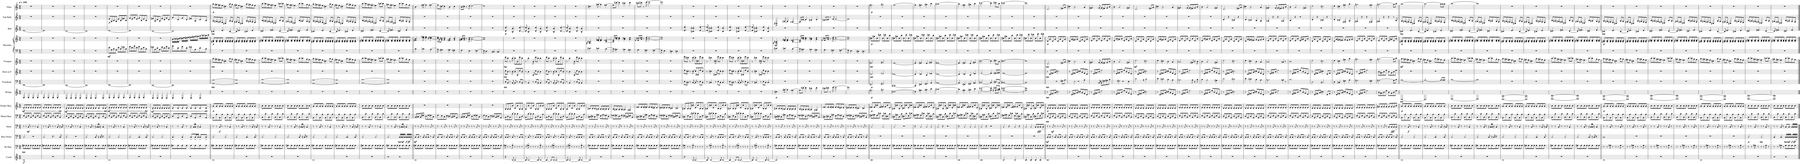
**kern	**dynam	**kern	**dynam	**kern	**dynam	**kern	**dynam	**kern	**dynam	**kern	**dynam	**kern	**dynam	**kern	**dynam	**kern	**dynam	**kern	**dynam	**kern	**kern	**dynam	**kern	**dynam	**kern	**dynam	**kern	**dynam
*part14	*part14	*part13	*part13	*part12	*part12	*part11	*part11	*part10	*part10	*part9	*part9	*part8	*part8	*part7	*part7	*part6	*part6	*part5	*part5	*part4	*part4	*part4	*part3	*part3	*part2	*part2	*part1	*part1
*staff15	*staff15	*staff14	*staff14	*staff13	*staff13	*staff12	*staff12	*staff11	*staff11	*staff10	*staff10	*staff9	*staff9	*staff8	*staff8	*staff7	*staff7	*staff6	*staff6	*staff5	*staff4	*staff4/5	*staff3	*staff3	*staff2	*staff2	*staff1	*staff1
*I"Crash	*	*I"Hi Hats	*	*I"Bass Drum	*	*I"Snare	*	*I"Muted Bass	*	*I"Fender Bass	*	*I"Strings	*	*I"Trombone	*	*I"Horn in F	*	*I"Trumpet	*	*I"Marimba	*	*	*I"Bell	*	*I"Tub Bells	*	*I"Flute	*
*	*	*	*	*	*	*	*	*	*	*	*	*	*	*I'Tbn.	*	*	*	*	*	*	*	*	*	*	*	*	*	*
*clefG2	*	*clefFv4	*	*clefFv4	*	*clefFv4	*	*clefFv4	*	*clefGv2	*	*clefG2	*	*clefF4	*	*clefG2	*	*clefG2	*	*clefF4	*clefG2	*	*clefG2	*	*clefG^^2	*	*clefG^2	*
*k[]	*	*k[]	*	*k[]	*	*k[]	*	*k[]	*	*k[]	*	*k[]	*	*k[]	*	*k[]	*	*k[]	*	*k[]	*k[]	*	*k[]	*	*k[]	*	*k[]	*
*M4/4	*	*M4/4	*	*M4/4	*	*M4/4	*	*M4/4	*	*M4/4	*	*M4/4	*	*M4/4	*	*M4/4	*	*M4/4	*	*M4/4	*M4/4	*	*M4/4	*	*M4/4	*	*M4/4	*
*MM185	*	*MM185	*	*MM185	*	*MM185	*	*MM185	*	*MM185	*	*MM185	*	*MM185	*	*MM185	*	*MM185	*	*MM185	*MM185	*	*MM185	*	*MM185	*	*MM185	*
=1	=1	=1	=1	=1	=1	=1	=1	=1	=1	=1	=1	=1	=1	=1	=1	=1	=1	=1	=1	=1	=1	=1	=1	=1	=1	=1	=1	=1
!	!LO:DY:b	!	!LO:DY:b	!	!	!	!	!	!	!	!LO:DY:b	!	!	!	!	!	!	!	!	!	!	!	!	!	!	!	!	!
1c	f	8GG#X\L	mp	2CC/	.	8r	.	8EE/L	.	8E^/L	mf	4E'/	.	[1EE	.	1r	.	1r	.	1r	1r	.	[1e	.	1r	.	1r	.
!	!	!	!	!	!	!	!	!	!	!	!LO:HP:b	!	!	!	!	!	!	!	!	!	!	!	!	!	!	!	!	!
.	.	8GG#\	.	.	.	8r	.	8BBB/	.	8E/	>	.	.	.	.	.	.	.	.	.	.	.	.	.	.	.	.	.
!	!	!	!	!	!	!	!LO:DY:b	!	!	!	!	!	!	!	!	!	!	!	!	!	!	!	!	!	!	!	!	!
.	.	8GG#\	.	.	.	8CC/	mf	8EE/	.	8E/	.	4E'/	.	.	.	.	.	.	.	.	.	.	.	.	.	.	.	.
.	.	8GG#\J	.	.	.	8r	.	8BBB/J	.	8E/J	.	.	.	.	.	.	.	.	.	.	.	.	.	.	.	.	.	.
.	.	8GG#\L	.	2r	.	8r	.	8EE/L	.	8E/L	.	4E'/	.	.	.	.	.	.	.	.	.	.	.	.	.	.	.	.
.	.	8GG#\	.	.	.	8r	.	8BBB/	.	8E/	.	.	.	.	.	.	.	.	.	.	.	.	.	.	.	.	.	.
.	.	8GG#\	.	.	.	4CC/	.	8EE/	.	8E/	.	4E'/	.	.	.	.	.	.	.	.	.	.	.	.	.	.	.	.
.	.	8GG#\J	.	.	.	.	.	8BBB/J	.	8E/J	.	.	.	.	.	.	.	.	.	.	.	.	.	.	.	.	.	.
=2	=2	=2	=2	=2	=2	=2	=2	=2	=2	=2	=2	=2	=2	=2	=2	=2	=2	=2	=2	=2	=2	=2	=2	=2	=2	=2	=2	=2
1r	.	8GG#X\L	.	2CC/	.	8r	.	8EE/L	.	8E/L	.	4E'/	.	1EE]	.	1r	.	1r	.	1r	1r	.	1e]	.	1r	.	1r	.
.	.	8GG#\	.	.	.	8r	.	8BBB/	.	8E/	.	.	.	.	.	.	.	.	.	.	.	.	.	.	.	.	.	.
.	.	8GG#\	.	.	.	8CC/	.	8EE/	.	8E/	.	4E'/	.	.	.	.	.	.	.	.	.	.	.	.	.	.	.	.
.	.	8GG#\J	.	.	.	8r	.	8BBB/J	.	8E/J	.	.	.	.	.	.	.	.	.	.	.	.	.	.	.	.	.	.
.	.	8GG#\L	.	4.r	.	8r	.	8EE/L	.	8E/L	.	4E'/	.	.	.	.	.	.	.	.	.	.	.	.	.	.	.	.
.	.	8GG#\	.	.	.	8r	.	8BBB/	.	8E/	.	.	.	.	.	.	.	.	.	.	.	.	.	.	.	.	.	.
.	.	8GG#\	.	.	.	8CC/	.	8EE/	.	8E/	.	4E'/	.	.	.	.	.	.	.	.	.	.	.	.	.	.	.	.
!	!	!	!	!	!	!	!	!	!	!	!LO:DY:n=1:b	!	!	!	!	!	!	!	!	!	!	!	!	!	!	!	!	!
.	.	8GG#\J	.	8CC/	.	16r	.	8BBB/J	.	8E/J	] pp	.	.	.	.	.	.	.	.	.	.	.	.	.	.	.	.	.
.	.	.	.	.	.	16CC/	.	.	.	.	.	.	.	.	.	.	.	.	.	.	.	.	.	.	.	.	.	.
=3	=3	=3	=3	=3	=3	=3	=3	=3	=3	=3	=3	=3	=3	=3	=3	=3	=3	=3	=3	=3	=3	=3	=3	=3	=3	=3	=3	=3
!	!	!	!	!	!	!	!	!	!	!	!LO:DY:b	!	!	!	!	!	!	!	!	!	!	!	!	!	!	!	!	!
1r	.	8GG#X\L	.	2CC/	.	8r	.	8DD/L	.	8D^/L	mf	4D'/	.	[1DD	.	1r	.	1r	.	1r	1r	.	[1d	.	1r	.	1r	.
!	!	!	!	!	!	!	!	!	!	!	!LO:HP:b	!	!	!	!	!	!	!	!	!	!	!	!	!	!	!	!	!
.	.	8GG#\	.	.	.	8r	.	8AAA/	.	8D/	>	.	.	.	.	.	.	.	.	.	.	.	.	.	.	.	.	.
.	.	8GG#\	.	.	.	8CC/	.	8DD/	.	8D/	.	4D'/	.	.	.	.	.	.	.	.	.	.	.	.	.	.	.	.
.	.	8GG#\J	.	.	.	8r	.	8AAA/J	.	8D/J	.	.	.	.	.	.	.	.	.	.	.	.	.	.	.	.	.	.
.	.	8GG#\L	.	2r	.	8r	.	8DD/L	.	8D/L	.	4D'/	.	.	.	.	.	.	.	.	.	.	.	.	.	.	.	.
.	.	8GG#\	.	.	.	8r	.	8AAA/	.	8D/	.	.	.	.	.	.	.	.	.	.	.	.	.	.	.	.	.	.
.	.	8GG#\	.	.	.	4CC/	.	8DD/	.	8D/	.	4D'/	.	.	.	.	.	.	.	.	.	.	.	.	.	.	.	.
.	.	8GG#\J	.	.	.	.	.	8AAA/J	.	8D/J	.	.	.	.	.	.	.	.	.	.	.	.	.	.	.	.	.	.
=4	=4	=4	=4	=4	=4	=4	=4	=4	=4	=4	=4	=4	=4	=4	=4	=4	=4	=4	=4	=4	=4	=4	=4	=4	=4	=4	=4	=4
1r	.	8GG#X\L	.	2CC/	.	8r	.	8DD/L	.	8D/L	.	4D'/	.	1DD]	.	1r	.	1r	.	1r	1r	.	1d]	.	1r	.	1r	.
.	.	8GG#\	.	.	.	8r	.	8AAA/	.	8D/	.	.	.	.	.	.	.	.	.	.	.	.	.	.	.	.	.	.
.	.	8GG#\	.	.	.	8CC/	.	8DD/	.	8D/	.	4D'/	.	.	.	.	.	.	.	.	.	.	.	.	.	.	.	.
.	.	8GG#\J	.	.	.	8r	.	8AAA/J	.	8D/J	.	.	.	.	.	.	.	.	.	.	.	.	.	.	.	.	.	.
.	.	8GG#\L	.	8CC/	.	16r	.	8DD/L	.	8D/L	.	4D'/	.	.	.	.	.	.	.	.	.	.	.	.	.	.	.	.
.	.	.	.	.	.	16CC/LL	.	.	.	.	.	.	.	.	.	.	.	.	.	.	.	.	.	.	.	.	.	.
.	.	8GG#\	.	16r	.	16CC/JJ	.	8AAA/	.	8D/	.	.	.	.	.	.	.	.	.	.	.	.	.	.	.	.	.	.
.	.	.	.	16CC/	.	16r	.	.	.	.	.	.	.	.	.	.	.	.	.	.	.	.	.	.	.	.	.	.
.	.	8GG#\	.	4r	.	4CC/	.	8DD/	.	8D/	.	4D'/	.	.	.	.	.	.	.	.	.	.	.	.	.	.	.	.
!	!	!	!	!	!	!	!	!	!	!	!LO:DY:n=1:b	!	!	!	!	!	!	!	!	!	!	!	!	!	!	!	!	!
.	.	8GG#\J	.	.	.	.	.	8AAA/J	.	8D/J	] pp	.	.	.	.	.	.	.	.	.	.	.	.	.	.	.	.	.
=5	=5	=5	=5	=5	=5	=5	=5	=5	=5	=5	=5	=5	=5	=5	=5	=5	=5	=5	=5	=5	=5	=5	=5	=5	=5	=5	=5	=5
!	!	!	!	!	!	!	!	!	!	!	!LO:DY:b	!	!	!	!	!	!	!	!	!	!	!LO:DY:b=2	!	!	!	!LO:DY:b	!	!
1c	.	8GG#X\L	.	2CC/	.	8r	.	8EE/L	.	8E^/L	mf	4E'/	.	[1EE	.	1r	.	1r	.	8e\L	1r	mf	[1e	.	8eee/L	p	1r	.
!	!	!	!	!	!	!	!	!	!	!	!LO:HP:b	!	!	!	!	!	!	!	!	!	!	!	!	!	!	!	!	!
.	.	8GG#\	.	.	.	8r	.	8BBB/	.	8E/	>	.	.	.	.	.	.	.	.	8G\	.	.	.	.	8gg/	.	.	.
.	.	8GG#\	.	.	.	8CC/	.	8EE/	.	8E/	.	4E'/	.	.	.	.	.	.	.	8B\	.	.	.	.	8bb/	.	.	.
.	.	8GG#\J	.	.	.	8r	.	8BBB/J	.	8E/J	.	.	.	.	.	.	.	.	.	8G\J	.	.	.	.	8gg/J	.	.	.
.	.	8GG#\L	.	2CC/	.	8r	.	8EE/L	.	8E/L	.	4E'/	.	.	.	.	.	.	.	8e\L	.	.	.	.	8eee/L	.	.	.
.	.	8GG#\	.	.	.	8r	.	8BBB/	.	8E/	.	.	.	.	.	.	.	.	.	8B\	.	.	.	.	8bb/	.	.	.
.	.	8GG#\	.	.	.	4CC/	.	8EE/	.	8E/	.	4E'/	.	.	.	.	.	.	.	8f#X\	.	.	.	.	8fff#X/	.	.	.
.	.	8GG#\J	.	.	.	.	.	8BBB/J	.	8E/J	.	.	.	.	.	.	.	.	.	8B\J	.	.	.	.	8bb/J	.	.	.
=6	=6	=6	=6	=6	=6	=6	=6	=6	=6	=6	=6	=6	=6	=6	=6	=6	=6	=6	=6	=6	=6	=6	=6	=6	=6	=6	=6	=6
1r	.	8GG#X\L	.	2CC/	.	8r	.	8EE/L	.	8E/L	.	4E'/	.	1EE]	.	1r	.	1r	.	8g\L	1r	.	1e]	.	8ggg/L	.	1r	.
.	.	8GG#\	.	.	.	8r	.	8BBB/	.	8E/	.	.	.	.	.	.	.	.	.	8e\	.	.	.	.	8eee/	.	.	.
.	.	8GG#\	.	.	.	8CC/	.	8EE/	.	8E/	.	4E'/	.	.	.	.	.	.	.	8a\	.	.	.	.	8aaa/	.	.	.
.	.	8GG#\J	.	.	.	8r	.	8BBB/J	.	8E/J	.	.	.	.	.	.	.	.	.	8e\J	.	.	.	.	8eee/J	.	.	.
.	.	8GG#\L	.	4.CC/	.	8r	.	8EE/L	.	8E/L	.	4E'/	.	.	.	.	.	.	.	8g\L	.	.	.	.	8ggg/L	.	.	.
.	.	8GG#\	.	.	.	8r	.	8BBB/	.	8E/	.	.	.	.	.	.	.	.	.	8B\	.	.	.	.	8bb/	.	.	.
.	.	8GG#\	.	.	.	8CC/	.	8EE/	.	8E/	.	4E'/	.	.	.	.	.	.	.	8e\	.	.	.	.	8eee/	.	.	.
!	!	!	!	!	!	!	!	!	!	!	!LO:DY:n=1:b	!	!	!	!	!	!	!	!	!	!	!	!	!	!	!	!	!
.	.	8GG#\J	.	8CC/	.	16r	.	8BBB/J	.	8E/J	] pp	.	.	.	.	.	.	.	.	8B\J	.	.	.	.	8bb/J	.	.	.
.	.	.	.	.	.	16CC/	.	.	.	.	.	.	.	.	.	.	.	.	.	.	.	.	.	.	.	.	.	.
=7	=7	=7	=7	=7	=7	=7	=7	=7	=7	=7	=7	=7	=7	=7	=7	=7	=7	=7	=7	=7	=7	=7	=7	=7	=7	=7	=7	=7
!	!	!	!	!	!	!	!	!	!	!	!LO:DY:b	!	!	!	!	!	!	!	!	!	!	!	!	!	!	!	!	!
1r	.	8GG#X\L	.	2CC/	.	8r	.	8DD/L	.	8D^/L	mf	4D'/	.	[1DD	.	1r	.	1r	.	8f#X\L	1r	.	[1d	.	8fff#X/L	.	1r	.
!	!	!	!	!	!	!	!	!	!	!	!LO:HP:b	!	!	!	!	!	!	!	!	!	!	!	!	!	!	!	!	!
.	.	8GG#\	.	.	.	8r	.	8AAA/	.	8D/	>	.	.	.	.	.	.	.	.	8A\	.	.	.	.	8aa/	.	.	.
.	.	8GG#\	.	.	.	8CC/	.	8DD/	.	8D/	.	4D'/	.	.	.	.	.	.	.	8d\	.	.	.	.	8ddd/	.	.	.
.	.	8GG#\J	.	.	.	8r	.	8AAA/J	.	8D/J	.	.	.	.	.	.	.	.	.	8A\J	.	.	.	.	8aa/J	.	.	.
.	.	8GG#\L	.	2CC/	.	8r	.	8DD/L	.	8D/L	.	4D'/	.	.	.	.	.	.	.	8f#\L	.	.	.	.	8fff#/L	.	.	.
.	.	8GG#\	.	.	.	8r	.	8AAA/	.	8D/	.	.	.	.	.	.	.	.	.	8d\	.	.	.	.	8ddd/	.	.	.
.	.	8GG#\	.	.	.	4CC/	.	8DD/	.	8D/	.	4D'/	.	.	.	.	.	.	.	8g\	.	.	.	.	8ggg/	.	.	.
.	.	8GG#\J	.	.	.	.	.	8AAA/J	.	8D/J	.	.	.	.	.	.	.	.	.	8d\J	.	.	.	.	8ddd/J	.	.	.
=8	=8	=8	=8	=8	=8	=8	=8	=8	=8	=8	=8	=8	=8	=8	=8	=8	=8	=8	=8	=8	=8	=8	=8	=8	=8	=8	=8	=8
1r	.	8GG#X\L	.	4CC^/	.	8r	.	8DD/L	.	8D/L	.	4D'/	.	1DD]	.	1r	.	1r	.	8a\L	16a\LL	.	1d]	.	8aaa/L	.	1r	.
.	.	.	.	.	.	.	.	.	.	.	.	.	.	.	.	.	.	.	.	.	16b-X\	.	.	.	.	.	.	.
.	.	8GG#\	.	.	.	8r	.	8AAA/	.	8D/	.	.	.	.	.	.	.	.	.	8d\	16bn\	.	.	.	8ddd/	.	.	.
.	.	.	.	.	.	.	.	.	.	.	.	.	.	.	.	.	.	.	.	.	16cc\JJ	.	.	.	.	.	.	.
.	.	8GG#\	.	4CC^/	.	8CC/	.	8DD/	.	8D/	.	4D'/	.	.	.	.	.	.	.	8g\	16cc#X\LL	.	.	.	8ggg/	.	.	.
.	.	.	.	.	.	.	.	.	.	.	.	.	.	.	.	.	.	.	.	.	16dd\	.	.	.	.	.	.	.
.	.	8GG#\J	.	.	.	8r	.	8AAA/J	.	8D/J	.	.	.	.	.	.	.	.	.	8d\J	16dd#X\	.	.	.	8ddd/J	.	.	.
.	.	.	.	.	.	.	.	.	.	.	.	.	.	.	.	.	.	.	.	.	16ee\JJ	.	.	.	.	.	.	.
.	.	8GG#\L	.	8CC^/L	.	16r	.	8DD/L	.	8D/L	.	4D'/	.	.	.	.	.	.	.	8f#X\L	16ee#X\LL	.	.	.	8fff#X/L	.	.	.
.	.	.	.	.	.	16CC/LL	.	.	.	.	.	.	.	.	.	.	.	.	.	.	16ff#X\	.	.	.	.	.	.	.
.	.	8GG#\	.	16CC^/L	.	16CC/JJ	.	8AAA/	.	8D/	.	.	.	.	.	.	.	.	.	8A\	16gg\	.	.	.	8aa/	.	.	.
.	.	.	.	16CC/JJ	.	16r	.	.	.	.	.	.	.	.	.	.	.	.	.	.	16gg#X\JJ	.	.	.	.	.	.	.
.	.	8GG#\	.	8CC^/L	.	4CC/	.	8DD/	.	8D/	.	4D'/	.	.	.	.	.	.	.	8d\	16aa\LL	.	.	.	8ddd/	.	.	.
.	.	.	.	.	.	.	.	.	.	.	.	.	.	.	.	.	.	.	.	.	16bb-X\	.	.	.	.	.	.	.
!	!	!	!	!	!	!	!	!	!	!	!LO:DY:n=1:b	!	!	!	!	!	!	!	!	!	!	!	!	!	!	!	!	!
.	.	8GG#\J	.	8CC^/J	.	.	.	8AAA/J	.	8D/J	] pp	.	.	.	.	.	.	.	.	8B\J	16bbn\	.	.	.	8bb/J	.	.	.
.	.	.	.	.	.	.	.	.	.	.	.	.	.	.	.	.	.	.	.	.	16ccc\JJ	.	.	.	.	.	.	.
=9||	=9||	=9||	=9||	=9||	=9||	=9||	=9||	=9||	=9||	=9||	=9||	=9||	=9||	=9||	=9||	=9||	=9||	=9||	=9||	=9||	=9||	=9||	=9||	=9||	=9||	=9||	=9||	=9||
!	!	!	!	!	!	!	!	!	!	!	!LO:DY:b	!	!	!	!LO:DY:b	!	!	!	!LO:DY:b	!	!	!LO:DY:b	!	!LO:DY:b	!	!	!	!LO:DY:b
1c	.	8GG#X\L	.	2CC/	.	8r	.	8AAA\L	.	8A/L	p	1r	.	[1AA [1A	mp	1r	.	8aa\L	mp	1r	8c#X/ 8e/L	p	4.c#X/	mp	8aa/L	.	8aaa\L	p
.	.	8GG#\	.	.	.	8r	.	8AA\	.	8A/	.	.	.	.	.	.	.	8gg#X\	.	.	8c#/ 8e/	.	.	.	8gg#X/	.	8ggg#X\	.
!	!	!	!	!	!	!	!LO:DY:b	!	!	!	!	!	!	!	!	!	!	!	!	!	!	!	!	!	!	!	!	!
.	.	8GG#\	.	.	.	8CC/	f	8AAA\	.	8A/	.	.	.	.	.	.	.	8ff#X\	.	.	8c#/ 8e/	.	.	.	8ff#X/	.	8fff#X\	.
.	.	8GG#\J	.	.	.	8r	.	8AA\J	.	8A/J	.	.	.	.	.	.	.	8ee\J	.	.	8c#/ 8e/J	.	4.e/	.	8ee/J	.	8eee\J	.
.	.	8GG#\L	.	2CC/	.	8r	.	8AAA\L	.	8A/L	.	.	.	.	.	.	.	4cc#X\	.	.	8c#/ 8e/L	.	.	.	4cc#X/	.	4ccc#X\	.
.	.	8GG#\	.	.	.	8r	.	8AA\	.	8A/	.	.	.	.	.	.	.	.	.	.	8c#/ 8e/	.	.	.	.	.	.	.
.	.	8GG#\	.	.	.	4CC/	.	8AAA\	.	8A/	.	.	.	.	.	.	.	8aa\L	.	.	8c#/ 8e/	.	[4c#/	.	8aa/L	.	8aaa\L	.
.	.	8GG#\J	.	.	.	.	.	8AA\J	.	8A/J	.	.	.	.	.	.	.	8gg#\J	.	.	8c#/ 8e/J	.	.	.	8gg#/J	.	8ggg#\J	.
=10	=10	=10	=10	=10	=10	=10	=10	=10	=10	=10	=10	=10	=10	=10	=10	=10	=10	=10	=10	=10	=10	=10	=10	=10	=10	=10	=10	=10
1r	.	8GG#X\L	.	2CC/	.	8r	.	8AAA\L	.	8A/L	.	1r	.	1AA] 1A]	.	1r	.	8ff#X\L	.	1r	8c#X/ 8e/L	.	8c#/]	.	8ff#X/L	.	8fff#X\L	.
.	.	8GG#\	.	.	.	8r	.	8AA\	.	8A/	.	.	.	.	.	.	.	8ee\J	.	.	8c#/ 8e/	.	4.e/	.	8ee/J	.	8eee\J	.
.	.	8GG#\	.	.	.	8CC/	.	8AAA\	.	8A/	.	.	.	.	.	.	.	4cc#X\	.	.	8c#/ 8e/	.	.	.	4cc#X/	.	4ccc#X\	.
.	.	8GG#\J	.	.	.	8r	.	8AA\J	.	8A/J	.	.	.	.	.	.	.	.	.	.	8c#/ 8e/J	.	.	.	.	.	.	.
.	.	8GG#\L	.	4.CC/	.	8r	.	8AAA\L	.	8A/L	.	.	.	.	.	.	.	8aa\L	.	.	8c#/ 8e/L	.	4c#X/	.	8aa/L	.	8aaa\L	.
.	.	8GG#\	.	.	.	8r	.	8AA\	.	8A/	.	.	.	.	.	.	.	8gg#X\	.	.	8c#/ 8e/	.	.	.	8gg#X/	.	8ggg#X\	.
.	.	8GG#\	.	.	.	8CC/	.	8AAA\	.	8A/	.	.	.	.	.	.	.	8ff#\	.	.	8c#/ 8e/	.	4e/	.	8ff#/	.	8fff#\	.
.	.	8GG#\J	.	8CC/	.	16r	.	8AA\J	.	8A/J	.	.	.	.	.	.	.	8ee\J	.	.	8c#/ 8e/J	.	.	.	8ee/J	.	8eee\J	.
.	.	.	.	.	.	16CC/	.	.	.	.	.	.	.	.	.	.	.	.	.	.	.	.	.	.	.	.	.	.
=11	=11	=11	=11	=11	=11	=11	=11	=11	=11	=11	=11	=11	=11	=11	=11	=11	=11	=11	=11	=11	=11	=11	=11	=11	=11	=11	=11	=11
1r	.	8GG#X\L	.	2CC/	.	8r	.	8BBB\L	.	8B\L	.	1r	.	[1BB [1B	.	1r	.	8bb\L	.	1r	8d#X/ 8f#X/L	.	4.d#X/	.	8bb/L	.	8bbb\L	.
.	.	8GG#\	.	.	.	8r	.	8BB\	.	8B\	.	.	.	.	.	.	.	8bb-X\	.	.	8d#/ 8f#/	.	.	.	8aa#X/	.	8bbb-X\	.
.	.	8GG#\	.	.	.	8CC/	.	8BBB\	.	8B\	.	.	.	.	.	.	.	8gg#X\	.	.	8d#/ 8f#/	.	.	.	8gg#X/	.	8ggg#X\	.
.	.	8GG#\J	.	.	.	8r	.	8BB\J	.	8B\J	.	.	.	.	.	.	.	8ff#X\J	.	.	8d#/ 8f#/J	.	4.f#X/	.	8ff#X/J	.	8fff#X\J	.
.	.	8GG#\L	.	2CC/	.	8r	.	8BBB\L	.	8B\L	.	.	.	.	.	.	.	4ee-X\	.	.	8d#/ 8f#/L	.	.	.	4dd#X/	.	4eee-X\	.
.	.	8GG#\	.	.	.	8r	.	8BB\	.	8B\	.	.	.	.	.	.	.	.	.	.	8d#/ 8f#/	.	.	.	.	.	.	.
.	.	8GG#\	.	.	.	4CC/	.	8BBB\	.	8B\	.	.	.	.	.	.	.	8bbn\L	.	.	8d#/ 8f#/	.	[4d#/	.	8bb/L	.	8bbbn\L	.
.	.	8GG#\J	.	.	.	.	.	8BB\J	.	8B\J	.	.	.	.	.	.	.	8bb-X\J	.	.	8d#/ 8f#/J	.	.	.	8aa#/J	.	8bbb-X\J	.
=12	=12	=12	=12	=12	=12	=12	=12	=12	=12	=12	=12	=12	=12	=12	=12	=12	=12	=12	=12	=12	=12	=12	=12	=12	=12	=12	=12	=12
1r	.	8GG#X\L	.	2CC/	.	8r	.	8BBB\L	.	8B\L	.	1r	.	1BB] 1B]	.	1r	.	8gg#X\L	.	1r	8d#X/ 8f#X/L	.	8d#/]	.	8gg#X/L	.	8ggg#X\L	.
.	.	8GG#\	.	.	.	8r	.	8BB\	.	8B\	.	.	.	.	.	.	.	8ff#X\J	.	.	8d#/ 8f#/	.	4.f#X/	.	8ff#X/J	.	8fff#X\J	.
.	.	8GG#\	.	.	.	8CC/	.	8BBB\	.	8B\	.	.	.	.	.	.	.	4ee-X\	.	.	8d#/ 8f#/	.	.	.	4dd#X/	.	4eee-X\	.
.	.	8GG#\J	.	.	.	8r	.	8BB\J	.	8B\J	.	.	.	.	.	.	.	.	.	.	8d#/ 8f#/J	.	.	.	.	.	.	.
.	.	8GG#\L	.	8CC/	.	16r	.	8BBB\L	.	8B\L	.	.	.	.	.	.	.	8bb\L	.	.	8d#/ 8f#/L	.	4d#X/	.	8bb/L	.	8bbb\L	.
.	.	.	.	.	.	16CC/LL	.	.	.	.	.	.	.	.	.	.	.	.	.	.	.	.	.	.	.	.	.	.
.	.	8GG#\	.	16r	.	16CC/JJ	.	8BB\	.	8B\	.	.	.	.	.	.	.	8bb-X\	.	.	8d#/ 8f#/	.	.	.	8aa#X/	.	8bbb-X\	.
.	.	.	.	16CC/	.	16r	.	.	.	.	.	.	.	.	.	.	.	.	.	.	.	.	.	.	.	.	.	.
.	.	8GG#\	.	4r	.	4CC/	.	8BBB\	.	8B\	.	.	.	.	.	.	.	8gg#\	.	.	8d#/ 8f#/	.	4f#/	.	8gg#/	.	8ggg#\	.
.	.	8GG#\J	.	.	.	.	.	8BB\J	.	8B\J	.	.	.	.	.	.	.	8ff#\J	.	.	8d#/ 8f#/J	.	.	.	8ff#/J	.	8fff#\J	.
=13	=13	=13	=13	=13	=13	=13	=13	=13	=13	=13	=13	=13	=13	=13	=13	=13	=13	=13	=13	=13	=13	=13	=13	=13	=13	=13	=13	=13
1c	.	8GG#X\L	.	2CC/	.	8r	.	8AAA\L	.	8A/L	.	1r	.	[1AA [1A	.	1r	.	8aa\L	.	1r	8c#X/ 8e/L	.	4.c#X/	.	8aa/L	.	8aaa\L	.
.	.	8GG#\	.	.	.	8r	.	8AA\	.	8A/	.	.	.	.	.	.	.	8gg#X\	.	.	8c#/ 8e/	.	.	.	8gg#X/	.	8ggg#X\	.
.	.	8GG#\	.	.	.	8CC/	.	8AAA\	.	8A/	.	.	.	.	.	.	.	8ff#X\	.	.	8c#/ 8e/	.	.	.	8ff#X/	.	8fff#X\	.
.	.	8GG#\J	.	.	.	8r	.	8AA\J	.	8A/J	.	.	.	.	.	.	.	8ee\J	.	.	8c#/ 8e/J	.	4.e/	.	8ee/J	.	8eee\J	.
.	.	8GG#\L	.	2CC/	.	8r	.	8AAA\L	.	8A/L	.	.	.	.	.	.	.	4cc#X\	.	.	8c#/ 8e/L	.	.	.	4cc#X/	.	4ccc#X\	.
.	.	8GG#\	.	.	.	8r	.	8AA\	.	8A/	.	.	.	.	.	.	.	.	.	.	8c#/ 8e/	.	.	.	.	.	.	.
.	.	8GG#\	.	.	.	4CC/	.	8AAA\	.	8A/	.	.	.	.	.	.	.	8aa\L	.	.	8c#/ 8e/	.	[4c#/	.	8aa/L	.	8aaa\L	.
.	.	8GG#\J	.	.	.	.	.	8AA\J	.	8A/J	.	.	.	.	.	.	.	8gg#\J	.	.	8c#/ 8e/J	.	.	.	8gg#/J	.	8ggg#\J	.
=14	=14	=14	=14	=14	=14	=14	=14	=14	=14	=14	=14	=14	=14	=14	=14	=14	=14	=14	=14	=14	=14	=14	=14	=14	=14	=14	=14	=14
1r	.	8GG#X\L	.	2CC/	.	8r	.	8AAA\L	.	8A/L	.	1r	.	1AA] 1A]	.	1r	.	8ff#X\L	.	1r	8c#X/ 8e/L	.	8c#/]	.	8ff#X/L	.	8fff#X\L	.
.	.	8GG#\	.	.	.	8r	.	8AA\	.	8A/	.	.	.	.	.	.	.	8ee\J	.	.	8c#/ 8e/	.	4.e/	.	8ee/J	.	8eee\J	.
.	.	8GG#\	.	.	.	8CC/	.	8AAA\	.	8A/	.	.	.	.	.	.	.	4cc#X\	.	.	8c#/ 8e/	.	.	.	4cc#X/	.	4ccc#X\	.
.	.	8GG#\J	.	.	.	8r	.	8AA\J	.	8A/J	.	.	.	.	.	.	.	.	.	.	8c#/ 8e/J	.	.	.	.	.	.	.
.	.	8GG#\L	.	4.CC/	.	8r	.	8AAA\L	.	8A/L	.	.	.	.	.	.	.	8aa\L	.	.	8c#/ 8e/L	.	4c#X/	.	8aa/L	.	8aaa\L	.
.	.	8GG#\	.	.	.	8r	.	8AA\	.	8A/	.	.	.	.	.	.	.	8gg#X\	.	.	8c#/ 8e/	.	.	.	8gg#X/	.	8ggg#X\	.
.	.	8GG#\	.	.	.	8CC/	.	8AAA\	.	8A/	.	.	.	.	.	.	.	8ff#\	.	.	8c#/ 8e/	.	4e/	.	8ff#/	.	8fff#\	.
.	.	8GG#\J	.	8CC/	.	16r	.	8AA\J	.	8A/J	.	.	.	.	.	.	.	8ee\J	.	.	8c#/ 8e/J	.	.	.	8ee/J	.	8eee\J	.
.	.	.	.	.	.	16CC/	.	.	.	.	.	.	.	.	.	.	.	.	.	.	.	.	.	.	.	.	.	.
=15	=15	=15	=15	=15	=15	=15	=15	=15	=15	=15	=15	=15	=15	=15	=15	=15	=15	=15	=15	=15	=15	=15	=15	=15	=15	=15	=15	=15
1r	.	8GG#X\L	.	2CC/	.	8r	.	8BBB\L	.	8B\L	.	1r	.	[1BB [1B	.	1r	.	8bb\L	.	1r	8d#X/ 8f#X/L	.	4.d#X/	.	8bb/L	.	8bbb\L	.
.	.	8GG#\	.	.	.	8r	.	8BB\	.	8B\	.	.	.	.	.	.	.	8bb-X\	.	.	8d#/ 8f#/	.	.	.	8aa#X/	.	8bbb-X\	.
.	.	8GG#\	.	.	.	8CC/	.	8BBB\	.	8B\	.	.	.	.	.	.	.	8gg#X\	.	.	8d#/ 8f#/	.	.	.	8gg#X/	.	8ggg#X\	.
.	.	8GG#\J	.	.	.	8r	.	8BB\J	.	8B\J	.	.	.	.	.	.	.	8ff#X\J	.	.	8d#/ 8f#/J	.	4.f#X/	.	8ff#X/J	.	8fff#X\J	.
.	.	8GG#\L	.	2CC/	.	8r	.	8BBB\L	.	8B\L	.	.	.	.	.	.	.	4ee-X\	.	.	8d#/ 8f#/L	.	.	.	4dd#X/	.	4eee-X\	.
.	.	8GG#\	.	.	.	8r	.	8BB\	.	8B\	.	.	.	.	.	.	.	.	.	.	8d#/ 8f#/	.	.	.	.	.	.	.
.	.	8GG#\	.	.	.	4CC/	.	8BBB\	.	8B\	.	.	.	.	.	.	.	8bbn\L	.	.	8d#/ 8f#/	.	[4d#/	.	8bb/L	.	8bbbn\L	.
.	.	8GG#\J	.	.	.	.	.	8BB\J	.	8B\J	.	.	.	.	.	.	.	8bb-X\J	.	.	8d#/ 8f#/J	.	.	.	8aa#/J	.	8bbb-X\J	.
=16	=16	=16	=16	=16	=16	=16	=16	=16	=16	=16	=16	=16	=16	=16	=16	=16	=16	=16	=16	=16	=16	=16	=16	=16	=16	=16	=16	=16
2r	.	8GG#X\L	.	2CC/	.	8r	.	8BBB\L	.	8B\L	.	1r	.	1BB] 1B]	.	1r	.	8gg#X\L	.	1r	8d#X/ 8f#X/L	.	8d#/]	.	8gg#X/L	.	8ggg#X\L	.
.	.	8GG#\	.	.	.	8r	.	8BB\	.	8B\	.	.	.	.	.	.	.	8ff#X\J	.	.	8d#/ 8f#/	.	4.f#X/	.	8ff#X/J	.	8fff#X\J	.
.	.	8GG#\	.	.	.	8CC/	.	8BBB\	.	8B\	.	.	.	.	.	.	.	4ee-X\	.	.	8d#/ 8f#/	.	.	.	4dd#X/	.	4eee-X\	.
.	.	8GG#\J	.	.	.	8r	.	8BB\J	.	8B\J	.	.	.	.	.	.	.	.	.	.	8d#/ 8f#/J	.	.	.	.	.	.	.
!	!	!	!	!	!LO:DY:b	!	!	!	!	!	!	!	!	!	!	!	!	!	!	!	!	!	!	!	!	!	!	!
2r	.	8GG#\L	.	16CC/LL	mp	16r	.	8BBB\L	.	8B\L	.	.	.	.	.	.	.	8bb\L	.	.	8d#/ 8f#/L	.	4d#X/	.	8bb/L	.	8bbb\L	.
.	.	.	.	16CC/	.	16CC/LL	.	.	.	.	.	.	.	.	.	.	.	.	.	.	.	.	.	.	.	.	.	.
!	!	!	!	!	!LO:DY:b	!	!	!	!	!	!	!	!	!	!	!	!	!	!	!	!	!	!	!	!	!	!	!
.	.	8GG#\	.	16CC/	mf	16CC/JJ	.	8BB\	.	8B\	.	.	.	.	.	.	.	8bb-X\	.	.	8d#/ 8f#/	.	.	.	8aa#X/	.	8bbb-X\	.
.	.	.	.	16CC/JJ	.	16r	.	.	.	.	.	.	.	.	.	.	.	.	.	.	.	.	.	.	.	.	.	.
!	!	!	!	!	!LO:DY:b	!	!	!	!	!	!	!	!	!	!	!	!	!	!	!	!	!	!	!	!	!	!	!
.	.	8GG#\	.	16CC/LL	f	4CC/	.	8BBB\	.	8B\	.	.	.	.	.	.	.	8gg#\	.	.	8d#/ 8f#/	.	4f#/	.	8gg#/	.	8ggg#\	.
.	.	.	.	16CC/	.	.	.	.	.	.	.	.	.	.	.	.	.	.	.	.	.	.	.	.	.	.	.	.
!	!	!	!	!	!LO:DY:b	!	!	!	!	!	!	!	!	!	!	!	!	!	!	!	!	!	!	!	!	!	!	!
.	.	8GG#\J	.	16CC/	ff	.	.	8BB\J	.	8B\J	.	.	.	.	.	.	.	8ff#\J	.	.	8d#/ 8f#/J	.	.	.	8ff#/J	.	8fff#\J	.
.	.	.	.	16CC^/JJ	.	.	.	.	.	.	.	.	.	.	.	.	.	.	.	.	.	.	.	.	.	.	.	.
=17||	=17||	=17||	=17||	=17||	=17||	=17||	=17||	=17||	=17||	=17||	=17||	=17||	=17||	=17||	=17||	=17||	=17||	=17||	=17||	=17||	=17||	=17||	=17||	=17||	=17||	=17||	=17||	=17||
!	!	!	!	!	!LO:DY:b	!	!	!	!	!	!	!	!	!	!	!	!	!	!	!	!	!	!	!	!	!	!	!
1c	.	8GG#X\L	.	8CC/L	mf	8r	.	8BBB/L	.	1r	.	1r	.	1r	.	1r	.	1r	.	4.B\	4.f#X/ 4.b/	.	1r	.	1r	.	4.bb\	.
.	.	8GG#\	.	8CC/J	.	8r	.	8CC#X/	.	.	.	.	.	.	.	.	.	.	.	.	.	.	.	.	.	.	.	.
.	.	8GG#\	.	8r	.	8CC/	.	8BBB/	.	.	.	.	.	.	.	.	.	.	.	.	.	.	.	.	.	.	.	.
.	.	8GG#\J	.	8CC/	.	8r	.	8FF#X/J	.	.	.	.	.	.	.	.	.	.	.	4.B-X\	[8dd\ [8ff#X\	.	.	.	.	.	[8fff#X\	.
.	.	8GG#\L	.	8CC/L	.	8r	.	8DD\L	.	.	.	.	.	.	.	.	.	.	.	.	4dd\] 4ff#\]	.	.	.	.	.	4fff#\]	.
.	.	8GG#\	.	8CC/J	.	8r	.	8FF#\	.	.	.	.	.	.	.	.	.	.	.	.	.	.	.	.	.	.	.	.
.	.	8GG#\	.	8r	.	8CC/	.	8FFn\	.	.	.	.	.	.	.	.	.	.	.	[4A\	[4cc#X\ [4ee#X\	.	.	.	.	.	[4fffn\	.
.	.	8GG#\J	.	8CC/	.	8r	.	8CC#\J	.	.	.	.	.	.	.	.	.	.	.	.	.	.	.	.	.	.	.	.
=18	=18	=18	=18	=18	=18	=18	=18	=18	=18	=18	=18	=18	=18	=18	=18	=18	=18	=18	=18	=18	=18	=18	=18	=18	=18	=18	=18	=18
1r	.	8GG#X\L	.	8CC/L	.	8r	.	8FF\L	.	1r	.	1r	.	1r	.	1r	.	1r	.	8A\]	8cc#\] 8ee#\]L	.	1r	.	1r	.	8fff\L]	.
.	.	8GG#\	.	8CC/J	.	8r	.	8EE\	.	.	.	.	.	.	.	.	.	.	.	4.G#X\	[8g#X\ [8cc#X\J	.	.	.	.	.	[8ccc#X\J	.
.	.	8GG#\	.	8r	.	8CC/	.	8CC\	.	.	.	.	.	.	.	.	.	.	.	.	4g#/] 4cc#/]	.	.	.	.	.	4ccc#\]	.
.	.	8GG#\J	.	8CC/	.	8r	.	8EE\J	.	.	.	.	.	.	.	.	.	.	.	.	.	.	.	.	.	.	.	.
.	.	8GG#\L	.	8CC/L	.	8r	.	8DD#X/L	.	.	.	.	.	.	.	.	.	.	.	4Gn\	4f#X/ 4b/	.	.	.	.	.	4bb\	.
.	.	8GG#\	.	8CC/J	.	8r	.	8BBB/	.	.	.	.	.	.	.	.	.	.	.	.	.	.	.	.	.	.	.	.
.	.	8GG#\	.	8r	.	8CC/	.	8DDn/	.	.	.	.	.	.	.	.	.	.	.	4F#X\	4g#/ 4cc#/	.	.	.	.	.	4ccc#\	.
.	.	8GG#\J	.	8CC/	.	8r	.	8AAA/J	.	.	.	.	.	.	.	.	.	.	.	.	.	.	.	.	.	.	.	.
=19	=19	=19	=19	=19	=19	=19	=19	=19	=19	=19	=19	=19	=19	=19	=19	=19	=19	=19	=19	=19	=19	=19	=19	=19	=19	=19	=19	=19
1r	.	8GG#X\L	.	8CC/L	.	8r	.	8BBB/L	.	1r	.	1r	.	1r	.	1r	.	1r	.	4.F\	8g#X/ 8b/L	.	1r	.	1r	.	8bb\L	.
.	.	8GG#\	.	8CC/J	.	8r	.	8CC#X/	.	.	.	.	.	.	.	.	.	.	.	.	8g#/ 8cc#X/J	.	.	.	.	.	8ccc#X\J	.
.	.	8GG#\	.	8r	.	8CC/	.	8BBB/	.	.	.	.	.	.	.	.	.	.	.	.	8r	.	.	.	.	.	8r	.
.	.	8GG#\J	.	8CC/	.	8r	.	8FF#X/J	.	.	.	.	.	.	.	.	.	.	.	4.E\	[8a\ [8dd\	.	.	.	.	.	[8ddd\	.
.	.	8GG#\L	.	8CC/L	.	8r	.	8DD\L	.	.	.	.	.	.	.	.	.	.	.	.	2a\_ 2dd\_	.	.	.	.	.	2ddd\_	.
.	.	8GG#\	.	8CC/J	.	8r	.	8FF#\	.	.	.	.	.	.	.	.	.	.	.	.	.	.	.	.	.	.	.	.
.	.	8GG#\	.	8r	.	8CC/	.	8FFn\	.	.	.	.	.	.	.	.	.	.	.	[4E-X\	.	.	.	.	.	.	.	.
.	.	8GG#\J	.	8CC/	.	8r	.	8CC#\J	.	.	.	.	.	.	.	.	.	.	.	.	.	.	.	.	.	.	.	.
=20	=20	=20	=20	=20	=20	=20	=20	=20	=20	=20	=20	=20	=20	=20	=20	=20	=20	=20	=20	=20	=20	=20	=20	=20	=20	=20	=20	=20
1r	.	8GG#X\L	.	8CC/L	.	8r	.	8FF\L	.	1r	.	1r	.	1r	.	1r	.	1r	.	8E-\]	1a] 1dd]	.	1r	.	1r	.	1ddd]	.
.	.	8GG#\	.	8CC/J	.	8r	.	8EE\	.	.	.	.	.	.	.	.	.	.	.	4.D\	.	.	.	.	.	.	.	.
.	.	8GG#\	.	8r	.	8CC/	.	8CC\	.	.	.	.	.	.	.	.	.	.	.	.	.	.	.	.	.	.	.	.
.	.	8GG#\J	.	8CC/	.	8r	.	8EE\J	.	.	.	.	.	.	.	.	.	.	.	.	.	.	.	.	.	.	.	.
.	.	8GG#\L	.	8CC/L	.	8r	.	8DD#X/L	.	.	.	.	.	.	.	.	.	.	.	4C#X/	.	.	.	.	.	.	.	.
.	.	8GG#\	.	8CC/J	.	8r	.	8BBB/	.	.	.	.	.	.	.	.	.	.	.	.	.	.	.	.	.	.	.	.
.	.	8GG#\	.	8r	.	8CC/	.	8DDn/	.	.	.	.	.	.	.	.	.	.	.	4Cn/	.	.	.	.	.	.	.	.
.	.	8GG#\J	.	8CC/	.	8r	.	8AAA/J	.	.	.	.	.	.	.	.	.	.	.	.	.	.	.	.	.	.	.	.
=21	=21	=21	=21	=21	=21	=21	=21	=21	=21	=21	=21	=21	=21	=21	=21	=21	=21	=21	=21	=21	=21	=21	=21	=21	=21	=21	=21	=21
!	!	!	!	!	!	!	!	!	!	!	!	!	!	!	!LO:DY:b	!	!LO:DY:b	!	!LO:DY:b	!	!	!	!	!LO:DY:b	!	!	!	!
4.r	.	8GG#X\	.	8CC/L	.	8r	.	8BBB\L	.	8BB/L	.	1r	.	8D/L	mp	8dd\L	mp	8ddd\L	mp	1r	1r	.	4.d/ 4.dd/	p	1r	.	1r	.
.	.	8r	.	8CC/J	.	8r	.	8DD\	.	8BB/	.	.	.	8BB'/J	.	8b'\J	.	8bb'\J	.	.	.	.	.	.	.	.	.	.
.	.	8r	.	8r	.	8CC/	.	8BBB\	.	8BB/	.	.	.	8r	.	8r	.	8r	.	.	.	.	.	.	.	.	.	.
[8c/	.	8GG#^\	.	8CC/	.	8r	.	[8BB\J	.	8B/J	.	.	.	[8BB/	.	[8b\	.	[8bb\	.	.	.	.	4.B/ 4.b/	.	.	.	.	.
2c/_	.	8r	.	8r	.	8r	.	8BB\L]	.	8D/L	.	.	.	8BB/]	.	8b/L]	.	8bb\L]	.	.	.	.	.	.	.	.	.	.
.	.	8r	.	8r	.	8r	.	8BB\	.	8B/	.	.	.	8r	.	8B'/	.	8b'\	.	.	.	.	.	.	.	.	.	.
.	.	8r	.	8CC/L	.	8CC/	.	8BBB\	.	8BB/	.	.	.	8D/L	.	8dd/	.	8ddd\	.	.	.	.	[4d/ [4dd/	.	.	.	.	.
.	.	8r	.	8CC/J	.	8r	.	8DD\J	.	8BB/J	.	.	.	8BB'/J	.	8b'/J	.	8bb'\J	.	.	.	.	.	.	.	.	.	.
=22	=22	=22	=22	=22	=22	=22	=22	=22	=22	=22	=22	=22	=22	=22	=22	=22	=22	=22	=22	=22	=22	=22	=22	=22	=22	=22	=22	=22
8c/]	.	8r	.	8r	.	8r	.	8BBB\L	.	8BB/L	.	1r	.	8r	.	8r	.	8r	.	1r	1r	.	8d/] 8dd/]	.	1r	.	1r	.
[2c/	.	8GG#X^\	.	8CC/	.	8r	.	[8BB\	.	8B/	.	.	.	4BB/	.	4b\	.	4bb\	.	.	.	.	4.B/ 4.b/	.	.	.	.	.
.	.	8r	.	8r	.	8CC/	.	8BB\]	.	8D/	.	.	.	.	.	.	.	.	.	.	.	.	.	.	.	.	.	.
.	.	8r	.	8r	.	8r	.	8BB\J	.	8B/J	.	.	.	8r	.	8B'/	.	8b'\	.	.	.	.	.	.	.	.	.	.
.	.	8r	.	8CC/L	.	8r	.	8BBB\L	.	8BB/L	.	.	.	8D/L	.	8dd\L	.	8ddd\L	.	.	.	.	4d/ 4dd/	.	.	.	.	.
8c/]	.	8r	.	8CC/	.	8r	.	8DD\	.	8BB/	.	.	.	8BB'/J	.	8b'\J	.	8bb'\J	.	.	.	.	.	.	.	.	.	.
[4c/	.	8GG#^\	.	8CC/J	.	8CC/	.	8BBB\	.	8B/	.	.	.	4BB/	.	4b\	.	4bb\	.	.	.	.	4B/ 4b/	.	.	.	.	.
.	.	8r	.	8r	.	8r	.	8AA\J	.	8B/J	.	.	.	.	.	.	.	.	.	.	.	.	.	.	.	.	.	.
=23	=23	=23	=23	=23	=23	=23	=23	=23	=23	=23	=23	=23	=23	=23	=23	=23	=23	=23	=23	=23	=23	=23	=23	=23	=23	=23	=23	=23
4c/_	.	8r	.	8CC/L	.	8r	.	8BBB\L	.	8BB/L	.	1r	.	8D/L	.	8dd\L	.	8ddd\L	.	1r	1r	.	4.d/ 4.dd/	.	1r	.	1r	.
.	.	8r	.	8CC/J	.	8r	.	8DD\	.	8BB/	.	.	.	8BB'/J	.	8b'\J	.	8bb'\J	.	.	.	.	.	.	.	.	.	.
8c/L]	.	8r	.	8r	.	8CC/	.	8BBB\	.	8BB/	.	.	.	8r	.	8r	.	8r	.	.	.	.	.	.	.	.	.	.
[8c/J	.	8GG#X^\	.	8CC/	.	8r	.	[8BB\J	.	8B/J	.	.	.	[8BB/	.	[8b\	.	[8bb\	.	.	.	.	4.B/ 4.b/	.	.	.	.	.
2c/_	.	8r	.	8r	.	8r	.	8BB\L]	.	8D/L	.	.	.	8BB/]	.	8b/L]	.	8bb\L]	.	.	.	.	.	.	.	.	.	.
.	.	8r	.	8r	.	8r	.	8BB\	.	8B/	.	.	.	8r	.	8B'/	.	8b'\	.	.	.	.	.	.	.	.	.	.
.	.	8r	.	8CC/L	.	8CC/	.	8BBB\	.	8BB/	.	.	.	8D/L	.	8dd/	.	8ddd\	.	.	.	.	[4d/ [4dd/	.	.	.	.	.
.	.	8r	.	8CC/J	.	8r	.	8DD\J	.	8BB/J	.	.	.	8BB'/J	.	8b'/J	.	8bb'\J	.	.	.	.	.	.	.	.	.	.
=24	=24	=24	=24	=24	=24	=24	=24	=24	=24	=24	=24	=24	=24	=24	=24	=24	=24	=24	=24	=24	=24	=24	=24	=24	=24	=24	=24	=24
8c/]	.	8r	.	8r	.	8r	.	8BBB\L	.	8BB/L	.	1r	.	8r	.	8r	.	8r	.	1r	1r	.	8d/] 8dd/]	.	1r	.	1r	.
[2c/	.	8GG#X^\	.	8CC/	.	8r	.	[8BB\	.	8B/	.	.	.	4BB/	.	4b\	.	4bb\	.	.	.	.	4.B/ 4.b/	.	.	.	.	.
.	.	8r	.	8r	.	8CC/	.	8BB\]	.	8D/	.	.	.	.	.	.	.	.	.	.	.	.	.	.	.	.	.	.
.	.	8r	.	8r	.	8r	.	8BB\J	.	8B/J	.	.	.	8r	.	8B'/	.	8b'\	.	.	.	.	.	.	.	.	.	.
.	.	8r	.	8CC/L	.	8r	.	8BBB\L	.	8BB/L	.	.	.	8D/L	.	8dd\L	.	8ddd\L	.	.	.	.	4d/ 4dd/	.	.	.	.	.
8c/]	.	8r	.	8CC/	.	8r	.	8DD\	.	8BB/	.	.	.	8BB'/J	.	8b'\J	.	8bb'\J	.	.	.	.	.	.	.	.	.	.
[4c/	.	8GG#^\	.	8CC/J	.	8CC/	.	8BBB\	.	8B/	.	.	.	4BB/	.	4b\	.	4bb\	.	.	.	.	4B/ 4b/	.	.	.	.	.
.	.	8r	.	8r	.	8r	.	8AA\J	.	8B/J	.	.	.	.	.	.	.	.	.	.	.	.	.	.	.	.	.	.
=25	=25	=25	=25	=25	=25	=25	=25	=25	=25	=25	=25	=25	=25	=25	=25	=25	=25	=25	=25	=25	=25	=25	=25	=25	=25	=25	=25	=25
2c/]	.	8GG#X\L	.	8CC/L	.	8r	.	8CC#X\L	.	8C#X/L	.	1r	.	1r	.	1r	.	1r	.	4.c#X\	4.G#X/ 4.c#X/	.	1r	.	1r	.	4.ccc#X\	.
.	.	8GG#\	.	8CC/J	.	8r	.	8DD#X\	.	8C#/	.	.	.	.	.	.	.	.	.	.	.	.	.	.	.	.	.	.
.	.	8GG#\	.	8r	.	8CC/	.	8CC#\	.	8C#/	.	.	.	.	.	.	.	.	.	.	.	.	.	.	.	.	.	.
.	.	8GG#\J	.	8CC/	.	8r	.	8GG#X\J	.	8BB#X/J	.	.	.	.	.	.	.	.	.	4.cn\	[8e/ [8g#X/	.	.	.	.	.	[8ggg#X\	.
2r	.	8GG#\L	.	8CC/L	.	8r	.	8EE\L	.	8BB#/L	.	.	.	.	.	.	.	.	.	.	4e/] 4g#/]	.	.	.	.	.	4ggg#\]	.
.	.	8GG#\	.	8CC/J	.	8r	.	8GG#\	.	8BB#/	.	.	.	.	.	.	.	.	.	.	.	.	.	.	.	.	.	.
.	.	8GG#\	.	8r	.	8CC/	.	8FF##X\	.	8BBn/	.	.	.	.	.	.	.	.	.	[4B\	[4c#/ [4f##X/	.	.	.	.	.	[4fff##X\	.
.	.	8GG#\J	.	8CC/	.	8r	.	8DD#\J	.	8BB/J	.	.	.	.	.	.	.	.	.	.	.	.	.	.	.	.	.	.
=26	=26	=26	=26	=26	=26	=26	=26	=26	=26	=26	=26	=26	=26	=26	=26	=26	=26	=26	=26	=26	=26	=26	=26	=26	=26	=26	=26	=26
1r	.	8GG#X\L	.	8CC/L	.	8r	.	8FF##X\L	.	8BB/L	.	1r	.	1r	.	1r	.	1r	.	8B\]	8c#/] 8f##/]L	.	1r	.	1r	.	8fff##\L]	.
.	.	8GG#\	.	8CC/J	.	8r	.	8FF#X\	.	8AA#X/	.	.	.	.	.	.	.	.	.	4.A#X\	[8b/ [8dd#X/J	.	.	.	.	.	[8dddd#X\J	.
.	.	8GG#\	.	8r	.	8CC/	.	8DD\	.	8AA#/	.	.	.	.	.	.	.	.	.	.	4b\] 4dd#\]	.	.	.	.	.	4dddd#\]	.
.	.	8GG#\J	.	8CC/	.	8r	.	8FF#\J	.	8AA#/J	.	.	.	.	.	.	.	.	.	.	.	.	.	.	.	.	.	.
.	.	8GG#\L	.	8CC/L	.	8r	.	8EE#X/L	.	4AAn/	.	.	.	.	.	.	.	.	.	4An\	4a\ 4cc#X\	.	.	.	.	.	4cccc#X\	.
.	.	8GG#\	.	8CC/J	.	8r	.	8CC#X/	.	.	.	.	.	.	.	.	.	.	.	.	.	.	.	.	.	.	.	.
.	.	8GG#\	.	8r	.	8CC/	.	8EEn/	.	4GG#X/	.	.	.	.	.	.	.	.	.	4G#X\	4a\ 4dd#\	.	.	.	.	.	4dddd#\	.
.	.	8GG#\J	.	8CC/	.	8r	.	8BBB/J	.	.	.	.	.	.	.	.	.	.	.	.	.	.	.	.	.	.	.	.
=27	=27	=27	=27	=27	=27	=27	=27	=27	=27	=27	=27	=27	=27	=27	=27	=27	=27	=27	=27	=27	=27	=27	=27	=27	=27	=27	=27	=27
1r	.	8GG#X\L	.	8CC/L	.	8r	.	8CC#X\L	.	8F##X/L	.	1r	.	1r	.	1r	.	1r	.	4.G\	8f##X/ 8cc#X/L	.	1r	.	1r	.	8cccc#X\L	.
.	.	8GG#\	.	8CC/J	.	8r	.	8DD#X\	.	8F##/	.	.	.	.	.	.	.	.	.	.	8a/ 8dd#X/J	.	.	.	.	.	8dddd#X\J	.
.	.	8GG#\	.	8r	.	8CC/	.	8CC#\	.	8F##/	.	.	.	.	.	.	.	.	.	.	8r	.	.	.	.	.	8r	.
.	.	8GG#\J	.	8CC/	.	8r	.	8GG#X\J	.	8F#X/J	.	.	.	.	.	.	.	.	.	4.F#X\	[8b\ [8ee\	.	.	.	.	.	[8eeee\	.
.	.	8GG#\L	.	8CC/L	.	8r	.	8EE\L	.	8F#/L	.	.	.	.	.	.	.	.	.	.	2b\_ 2ee\_	.	.	.	.	.	2eeee\_	.
.	.	8GG#\	.	8CC/J	.	8r	.	8GG#\	.	8F#/	.	.	.	.	.	.	.	.	.	.	.	.	.	.	.	.	.	.
.	.	8GG#\	.	8r	.	8CC/	.	8FF##X\	.	8E#X/	.	.	.	.	.	.	.	.	.	[4Fn\	.	.	.	.	.	.	.	.
.	.	8GG#\J	.	8CC/	.	8r	.	8DD#\J	.	8E#/J	.	.	.	.	.	.	.	.	.	.	.	.	.	.	.	.	.	.
=28	=28	=28	=28	=28	=28	=28	=28	=28	=28	=28	=28	=28	=28	=28	=28	=28	=28	=28	=28	=28	=28	=28	=28	=28	=28	=28	=28	=28
1r	.	8GG#X\L	.	8CC/L	.	8r	.	8FF##X\L	.	8E#X/L	.	1r	.	1r	.	1r	.	1r	.	8F\]	1b] 1ee]	.	1r	.	1r	.	1eeee]	.
.	.	8GG#\	.	8CC/J	.	8r	.	8FF#X\	.	8En/	.	.	.	.	.	.	.	.	.	4.E\	.	.	.	.	.	.	.	.
.	.	8GG#\	.	8r	.	8CC/	.	8DD\	.	8E/	.	.	.	.	.	.	.	.	.	.	.	.	.	.	.	.	.	.
.	.	8GG#\J	.	8CC/	.	8r	.	8FF#\J	.	8E/J	.	.	.	.	.	.	.	.	.	.	.	.	.	.	.	.	.	.
.	.	8GG#\L	.	8CC/L	.	8r	.	8EE#X/L	.	4D#X/	.	.	.	.	.	.	.	.	.	4D#X\	.	.	.	.	.	.	.	.
.	.	8GG#\	.	8CC/J	.	8r	.	8CC#X/	.	.	.	.	.	.	.	.	.	.	.	.	.	.	.	.	.	.	.	.
.	.	8GG#\	.	8r	.	8CC/	.	8EEn/	.	4Dn/	.	.	.	.	.	.	.	.	.	4Dn\	.	.	.	.	.	.	.	.
.	.	8GG#\J	.	8CC/	.	8r	.	8BBB/J	.	.	.	.	.	.	.	.	.	.	.	.	.	.	.	.	.	.	.	.
=29	=29	=29	=29	=29	=29	=29	=29	=29	=29	=29	=29	=29	=29	=29	=29	=29	=29	=29	=29	=29	=29	=29	=29	=29	=29	=29	=29	=29
4.r	.	8GG#X\	.	8CC/L	.	8r	.	8CC#X\L	.	8C#X/L	.	1r	.	8E\L	.	8ee\L	.	8eee\L	.	1r	1r	.	4.e/ 4.ee/	.	1r	.	1r	.
.	.	8r	.	8CC/J	.	8r	.	8EE\	.	8C#/	.	.	.	8C#X'\J	.	8cc#X'\J	.	8ccc#X'\J	.	.	.	.	.	.	.	.	.	.
.	.	8r	.	8r	.	8CC/	.	8CC#\	.	8C#/	.	.	.	8r	.	8r	.	8r	.	.	.	.	.	.	.	.	.	.
[8c/	.	8GG#^\	.	8CC/	.	8r	.	[8C#X\J	.	8c#X/J	.	.	.	[8C#/	.	[8cc#\	.	[8ccc#\	.	.	.	.	4.c#X/ 4.cc#X/	.	.	.	.	.
2c/_	.	8r	.	8r	.	8r	.	8C#\L]	.	8E/L	.	.	.	8C#/]	.	8cc#/L]	.	8ccc#\L]	.	.	.	.	.	.	.	.	.	.
.	.	8r	.	8r	.	8r	.	8C#\	.	8c#/	.	.	.	8r	.	8c#X'/	.	8cc#X'\	.	.	.	.	.	.	.	.	.	.
.	.	8r	.	8CC/L	.	8CC/	.	8CC#\	.	8C#/	.	.	.	8E\L	.	8ee/	.	8eee\	.	.	.	.	[4e/ [4ee/	.	.	.	.	.
.	.	8r	.	8CC/J	.	8r	.	8EE\J	.	8C#/J	.	.	.	8C#'\J	.	8cc#'/J	.	8ccc#'\J	.	.	.	.	.	.	.	.	.	.
=30	=30	=30	=30	=30	=30	=30	=30	=30	=30	=30	=30	=30	=30	=30	=30	=30	=30	=30	=30	=30	=30	=30	=30	=30	=30	=30	=30	=30
8c/]	.	8r	.	8r	.	8r	.	8CC#X\L	.	8C#X/L	.	1r	.	8r	.	8r	.	8r	.	1r	1r	.	8e/] 8ee/]	.	1r	.	1r	.
[2c/	.	8GG#X^\	.	8CC/	.	8r	.	[8C#X\	.	8c#X/	.	.	.	4C#X/	.	4cc#X\	.	4ccc#X\	.	.	.	.	4.c#X/ 4.cc#X/	.	.	.	.	.
.	.	8r	.	8r	.	8CC/	.	8C#\]	.	8E/	.	.	.	.	.	.	.	.	.	.	.	.	.	.	.	.	.	.
.	.	8r	.	8r	.	8r	.	8C#\J	.	8c#/J	.	.	.	8r	.	8c#X'/	.	8cc#X'\	.	.	.	.	.	.	.	.	.	.
.	.	8r	.	8CC/L	.	8r	.	8CC#\L	.	8C#/L	.	.	.	8E\L	.	8ee\L	.	8eee\L	.	.	.	.	4e/ 4ee/	.	.	.	.	.
8c/]	.	8r	.	8CC/	.	8r	.	8EE\	.	8C#/	.	.	.	8C#'\J	.	8cc#'\J	.	8ccc#'\J	.	.	.	.	.	.	.	.	.	.
[4c/	.	8GG#^\	.	8CC/J	.	8CC/	.	8CC#\	.	8c#/	.	.	.	4C#/	.	4cc#\	.	4ccc#\	.	.	.	.	4c#/ 4cc#/	.	.	.	.	.
.	.	8r	.	8r	.	8r	.	8BB\J	.	8c#/J	.	.	.	.	.	.	.	.	.	.	.	.	.	.	.	.	.	.
=31	=31	=31	=31	=31	=31	=31	=31	=31	=31	=31	=31	=31	=31	=31	=31	=31	=31	=31	=31	=31	=31	=31	=31	=31	=31	=31	=31	=31
4c/_	.	8r	.	8CC/L	.	8r	.	8CC#X\L	.	8C#X/L	.	1r	.	8E\L	.	8ee\L	.	8eee\L	.	1r	1r	.	4.e/ 4.ee/	.	1r	.	1r	.
.	.	8r	.	8CC/J	.	8r	.	8EE\	.	8C#/	.	.	.	8C#X'\J	.	8cc#X'\J	.	8ccc#X'\J	.	.	.	.	.	.	.	.	.	.
8c/L]	.	8r	.	8r	.	8CC/	.	8CC#\	.	8C#/	.	.	.	8r	.	8r	.	8r	.	.	.	.	.	.	.	.	.	.
[8c/J	.	8GG#X^\	.	8CC/	.	8r	.	[8C#X\J	.	8c#X/J	.	.	.	[8C#/	.	[8cc#\	.	[8ccc#\	.	.	.	.	4.c#X/ 4.cc#X/	.	.	.	.	.
2c/_	.	8r	.	8r	.	8r	.	8C#\L]	.	8E/L	.	.	.	8C#/]	.	8cc#/L]	.	8ccc#\L]	.	.	.	.	.	.	.	.	.	.
.	.	8r	.	8r	.	8r	.	8C#\	.	8c#/	.	.	.	8r	.	8c#X'/	.	8cc#X'\	.	.	.	.	.	.	.	.	.	.
.	.	8r	.	8CC/L	.	8CC/	.	8CC#\	.	8C#/	.	.	.	8E\L	.	8ee/	.	8eee\	.	.	.	.	[4e/ [4ee/	.	.	.	.	.
.	.	8r	.	8CC/J	.	8r	.	8EE\J	.	8C#/J	.	.	.	8C#'\J	.	8cc#'/J	.	8ccc#'\J	.	.	.	.	.	.	.	.	.	.
=32	=32	=32	=32	=32	=32	=32	=32	=32	=32	=32	=32	=32	=32	=32	=32	=32	=32	=32	=32	=32	=32	=32	=32	=32	=32	=32	=32	=32
8c/]	.	8r	.	8r	.	8r	.	8CC#X\L	.	8C#X/L	.	1r	.	8r	.	8r	.	8r	.	1r	1r	.	8e/] 8ee/]	.	1r	.	1r	.
[2c/	.	8GG#X^\	.	8CC/	.	8r	.	[8C#X\	.	8c#X/	.	.	.	4C#X/	.	4cc#X\	.	4ccc#X\	.	.	.	.	4.c#X/ 4.cc#X/	.	.	.	.	.
.	.	8r	.	8r	.	8CC/	.	8C#\]	.	8E/	.	.	.	.	.	.	.	.	.	.	.	.	.	.	.	.	.	.
.	.	8r	.	8r	.	8r	.	8C#\J	.	8c#/J	.	.	.	8r	.	8c#X'/	.	8cc#X'\	.	.	.	.	.	.	.	.	.	.
.	.	8r	.	8CC/L	.	8r	.	8CC#\L	.	8C#/L	.	.	.	8E\L	.	8ee\L	.	8eee\L	.	.	.	.	4e/ 4ee/	.	.	.	.	.
8c/]	.	8r	.	8CC/	.	8r	.	8EE\	.	8C#/	.	.	.	8C#'\J	.	8cc#'\J	.	8ccc#'\J	.	.	.	.	.	.	.	.	.	.
[4c/	.	8GG#^\	.	8CC/J	.	8CC/	.	8CC#\	.	8c#/	.	.	.	4C#/	.	4cc#\	.	4ccc#\	.	.	.	.	4c#/ 4cc#/	.	.	.	.	.
.	.	8r	.	8r	.	8r	.	8BB\J	.	8c#/J	.	.	.	.	.	.	.	.	.	.	.	.	.	.	.	.	.	.
=33	=33	=33	=33	=33	=33	=33	=33	=33	=33	=33	=33	=33	=33	=33	=33	=33	=33	=33	=33	=33	=33	=33	=33	=33	=33	=33	=33	=33
!	!	!	!	!	!	!	!	!	!	!	!	!	!LO:DY:b	!	!	!	!	!	!	!	!	!LO:DY:b	!	!	!	!LO:DY:b	!	!
2c/]	.	8GG#X\L	.	8CC/L	.	8r	.	8CC#X\L	.	8C#X/L	.	4.cc#X\	p	1r	.	1r	.	1r	.	4.c#X\	4.G#X/ 4.c#X/	mf	1r	.	4.cc#X/	p	1r	.
.	.	8GG#\	.	8CC/J	.	8r	.	8DD#X\	.	8C#/	.	.	.	.	.	.	.	.	.	.	.	.	.	.	.	.	.	.
.	.	8GG#\	.	8r	.	8CC/	.	8CC#\	.	8C#/	.	.	.	.	.	.	.	.	.	.	.	.	.	.	.	.	.	.
.	.	8GG#\J	.	8CC/	.	8r	.	8GG#X\J	.	8BB#X/J	.	[8gg#X\	.	.	.	.	.	.	.	4.cn\	[8e/ [8g#X/	.	.	.	[8gg#X/	.	.	.
2r	.	8GG#\L	.	8CC/L	.	8r	.	8EE\L	.	8BB#/L	.	4gg#\]	.	.	.	.	.	.	.	.	4e/] 4g#/]	.	.	.	4gg#/]	.	.	.
.	.	8GG#\	.	8CC/J	.	8r	.	8GG#\	.	8BB#/	.	.	.	.	.	.	.	.	.	.	.	.	.	.	.	.	.	.
.	.	8GG#\	.	8r	.	8CC/	.	8FF##X\	.	8BBn/	.	[4ff##X\	.	.	.	.	.	.	.	[4B\	[4c#/ [4f##X/	.	.	.	[4ff##X/	.	.	.
.	.	8GG#\J	.	8CC/	.	8r	.	8DD#\J	.	8BB/J	.	.	.	.	.	.	.	.	.	.	.	.	.	.	.	.	.	.
=34	=34	=34	=34	=34	=34	=34	=34	=34	=34	=34	=34	=34	=34	=34	=34	=34	=34	=34	=34	=34	=34	=34	=34	=34	=34	=34	=34	=34
1r	.	8GG#X\L	.	8CC/L	.	8r	.	8FF##X\L	.	8BB/L	.	8ff##\L]	.	1r	.	1r	.	1r	.	8B\]	8c#/] 8f##/]L	.	1r	.	8ff##/L]	.	1r	.
.	.	8GG#\	.	8CC/J	.	8r	.	8FF#X\	.	8AA#X/	.	[8ddd#X\J	.	.	.	.	.	.	.	4.A#X\	[8b/ [8dd#X/J	.	.	.	[8ddd#X/J	.	.	.
.	.	8GG#\	.	8r	.	8CC/	.	8DD\	.	8AA#/	.	4ddd#\]	.	.	.	.	.	.	.	.	4b\] 4dd#\]	.	.	.	4ddd#/]	.	.	.
.	.	8GG#\J	.	8CC/	.	8r	.	8FF#\J	.	8AA#/J	.	.	.	.	.	.	.	.	.	.	.	.	.	.	.	.	.	.
.	.	8GG#\L	.	8CC/L	.	8r	.	8EE#X/L	.	4AAn/	.	4ccc#X\	.	.	.	.	.	.	.	4An\	4a\ 4cc#X\	.	.	.	4ccc#X/	.	.	.
.	.	8GG#\	.	8CC/J	.	8r	.	8CC#X/	.	.	.	.	.	.	.	.	.	.	.	.	.	.	.	.	.	.	.	.
.	.	8GG#\	.	8r	.	8CC/	.	8EEn/	.	4GG#X/	.	4ddd#\	.	.	.	.	.	.	.	4G#X\	4a\ 4dd#\	.	.	.	4ddd#/	.	.	.
.	.	8GG#\J	.	8CC/	.	8r	.	8BBB/J	.	.	.	.	.	.	.	.	.	.	.	.	.	.	.	.	.	.	.	.
=35	=35	=35	=35	=35	=35	=35	=35	=35	=35	=35	=35	=35	=35	=35	=35	=35	=35	=35	=35	=35	=35	=35	=35	=35	=35	=35	=35	=35
1r	.	8GG#X\L	.	8CC/L	.	8r	.	8CC#X\L	.	8F##X/L	.	8ccc#X\L	.	1r	.	1r	.	1r	.	4.G\	8f##X/ 8cc#X/L	.	1r	.	8ccc#X/L	.	1r	.
.	.	8GG#\	.	8CC/J	.	8r	.	8DD#X\	.	8F##/	.	8ddd#X\J	.	.	.	.	.	.	.	.	8a/ 8dd#X/J	.	.	.	8ddd#X/J	.	.	.
.	.	8GG#\	.	8r	.	8CC/	.	8CC#\	.	8F##/	.	8r	.	.	.	.	.	.	.	.	8r	.	.	.	8r	.	.	.
.	.	8GG#\J	.	8CC/	.	8r	.	8GG#X\J	.	8F#X/J	.	[8eee\	.	.	.	.	.	.	.	4.F#X\	[8b\ [8ee\	.	.	.	[8eee/	.	.	.
.	.	8GG#\L	.	8CC/L	.	8r	.	8EE\L	.	8F#/L	.	2eee\_	.	.	.	.	.	.	.	.	2b\_ 2ee\_	.	.	.	2eee/_	.	.	.
.	.	8GG#\	.	8CC/J	.	8r	.	8GG#\	.	8F#/	.	.	.	.	.	.	.	.	.	.	.	.	.	.	.	.	.	.
.	.	8GG#\	.	8r	.	8CC/	.	8FF##X\	.	8E#X/	.	.	.	.	.	.	.	.	.	[4Fn\	.	.	.	.	.	.	.	.
.	.	8GG#\J	.	8CC/	.	8r	.	8DD#\J	.	8E#/J	.	.	.	.	.	.	.	.	.	.	.	.	.	.	.	.	.	.
=36	=36	=36	=36	=36	=36	=36	=36	=36	=36	=36	=36	=36	=36	=36	=36	=36	=36	=36	=36	=36	=36	=36	=36	=36	=36	=36	=36	=36
1r	.	8GG#X\L	.	8CC/L	.	8r	.	8FF##X\L	.	8E#X/L	.	1eee]	.	1r	.	1r	.	1r	.	8F\]	1b] 1ee]	.	1r	.	1eee]	.	1r	.
.	.	8GG#\	.	8CC/J	.	8r	.	8FF#X\	.	8En/	.	.	.	.	.	.	.	.	.	4.E\	.	.	.	.	.	.	.	.
.	.	8GG#\	.	8r	.	8CC/	.	8DD\	.	8E/	.	.	.	.	.	.	.	.	.	.	.	.	.	.	.	.	.	.
.	.	8GG#\J	.	8CC/	.	8r	.	8FF#\J	.	8E/J	.	.	.	.	.	.	.	.	.	.	.	.	.	.	.	.	.	.
.	.	8GG#\L	.	8CC/L	.	8r	.	8EE#X/L	.	4D#X/	.	.	.	.	.	.	.	.	.	4D#X\	.	.	.	.	.	.	.	.
.	.	8GG#\	.	8CC/J	.	8r	.	8CC#X/	.	.	.	.	.	.	.	.	.	.	.	.	.	.	.	.	.	.	.	.
.	.	8GG#\	.	8r	.	8CC/	.	8EEn/	.	4Dn/	.	.	.	.	.	.	.	.	.	4Dn\	.	.	.	.	.	.	.	.
.	.	8GG#\J	.	8CC/	.	8r	.	8BBB/J	.	.	.	.	.	.	.	.	.	.	.	.	.	.	.	.	.	.	.	.
=37||	=37||	=37||	=37||	=37||	=37||	=37||	=37||	=37||	=37||	=37||	=37||	=37||	=37||	=37||	=37||	=37||	=37||	=37||	=37||	=37||	=37||	=37||	=37||	=37||	=37||	=37||	=37||	=37||
!	!	!	!	!	!	!	!	!	!	!	!LO:DY:b	!	!LO:DY:b	!	!LO:DY:b	!	!LO:DY:b	!	!LO:DY:b	!	!	!LO:DY:b	!	!	!	!	!	!LO:DY:b
1c	.	8GG#X\L	.	1r	.	2CC/	.	8FF#X\L	.	8F#X/L	p	2ff#X\	p	2FF#X/	p	2d-X/	pp	2f#X/	mp	1r	8cc#X\L	p	1r	.	1r	.	2fff#X\	p
.	.	8GG#\	.	.	.	.	.	8GG#X\	.	8F#/	.	.	.	.	.	.	.	.	.	.	8gg#X\	.	.	.	.	.	.	.
.	.	8GG#\	.	.	.	.	.	8FF#\	.	8c#X/	.	.	.	.	.	.	.	.	.	.	8cc#\	.	.	.	.	.	.	.
.	.	8GG#\J	.	.	.	.	.	8C#X\J	.	8F#/J	.	.	.	.	.	.	.	.	.	.	8ccc#X\J	.	.	.	.	.	.	.
.	.	8GG#\L	.	.	.	2CC/	.	8EE\L	.	8G#X/L	.	2gg#X\	.	2GG#X/	.	2e-X/	.	2g#X/	.	.	8cc#\L	.	.	.	.	.	2ggg#X\	.
.	.	8GG#\	.	.	.	.	.	8Cn\	.	8G#/	.	.	.	.	.	.	.	.	.	.	8cccn\	.	.	.	.	.	.	.
.	.	8GG#\	.	.	.	.	.	8DD#X\	.	8c#/	.	.	.	.	.	.	.	.	.	.	8cc#\	.	.	.	.	.	.	.
.	.	8GG#\J	.	.	.	.	.	8BB\J	.	8E/J	.	.	.	.	.	.	.	.	.	.	8bb\J	.	.	.	.	.	.	.
=38	=38	=38	=38	=38	=38	=38	=38	=38	=38	=38	=38	=38	=38	=38	=38	=38	=38	=38	=38	=38	=38	=38	=38	=38	=38	=38	=38	=38
1r	.	8GG#X\L	.	1r	.	2CC/	.	8CC#X\L	.	8C#X/L	.	[1cc#X	.	[1CC#X	.	[1d-X	.	[1f	.	1r	8cc#X\L	.	1r	.	1r	.	[1fff	.
.	.	8GG#\	.	.	.	.	.	8GG#X\	.	8c#X/	.	.	.	.	.	.	.	.	.	.	8gg#X\	.	.	.	.	.	.	.
.	.	8GG#\	.	.	.	.	.	8CC#\	.	8C#/	.	.	.	.	.	.	.	.	.	.	8cc#\	.	.	.	.	.	.	.
.	.	8GG#\J	.	.	.	.	.	8BB\J	.	8B/J	.	.	.	.	.	.	.	.	.	.	8bb\J	.	.	.	.	.	.	.
.	.	8GG#\L	.	.	.	2r	.	8DD#X\L	.	8D#X/L	.	.	.	.	.	.	.	.	.	.	8cc#\L	.	.	.	.	.	.	.
.	.	8GG#\	.	.	.	.	.	8C\	.	8cn/	.	.	.	.	.	.	.	.	.	.	8ccc\	.	.	.	.	.	.	.
.	.	8GG#\	.	.	.	.	.	8EE\	.	8E/	.	.	.	.	.	.	.	.	.	.	8cc#\	.	.	.	.	.	.	.
.	.	8GG#\J	.	.	.	.	.	8C#X\J	.	8c#X/J	.	.	.	.	.	.	.	.	.	.	8ccc#X\J	.	.	.	.	.	.	.
=39	=39	=39	=39	=39	=39	=39	=39	=39	=39	=39	=39	=39	=39	=39	=39	=39	=39	=39	=39	=39	=39	=39	=39	=39	=39	=39	=39	=39
1r	.	8GG#X\L	.	1r	.	4r	.	8FF#X\L	.	8F#X/L	.	4cc#\]	.	4CC#/]	.	4d-/]	.	4f/]	.	1r	8cc#X\L	.	1r	.	1r	.	4fff\]	.
.	.	8GG#\	.	.	.	.	.	8GG#X\	.	8F#/	.	.	.	.	.	.	.	.	.	.	8gg#X\	.	.	.	.	.	.	.
.	.	8GG#\	.	.	.	4CC/	.	8FF#\	.	8c#X/	.	4ff#X\	.	4FF#X/	.	4d-X/	.	4f#X/	.	.	8cc#\	.	.	.	.	.	4fff#X\	.
.	.	8GG#\J	.	.	.	.	.	8C#X\J	.	8F#/J	.	.	.	.	.	.	.	.	.	.	8ccc#X\J	.	.	.	.	.	.	.
.	.	8GG#\L	.	.	.	4CC/	.	8EE\L	.	8G#X/L	.	4gg#X\	.	4GG#X/	.	4B/	.	4e/	.	.	8cc#\L	.	.	.	.	.	4ggg#X\	.
.	.	8GG#\	.	.	.	.	.	8Cn\	.	8G#/	.	.	.	.	.	.	.	.	.	.	8cccn\	.	.	.	.	.	.	.
.	.	8GG#\	.	.	.	4CC/	.	8DD#X\	.	8c#/	.	4bb\	.	4BB/	.	4e-X/	.	4g#X/	.	.	8cc#\	.	.	.	.	.	4bbb\	.
.	.	8GG#\J	.	.	.	.	.	8BB\J	.	8E/J	.	.	.	.	.	.	.	.	.	.	8bb\J	.	.	.	.	.	.	.
=40	=40	=40	=40	=40	=40	=40	=40	=40	=40	=40	=40	=40	=40	=40	=40	=40	=40	=40	=40	=40	=40	=40	=40	=40	=40	=40	=40	=40
1r	.	8GG#X\L	.	1r	.	4CC/	.	8CC#X\L	.	8C#X/L	.	[1aa#X	.	[<1BB-X	.	[<1d-X	.	[1f#X	.	1r	8cc#X\L	.	1r	.	1r	.	[1aaa#X	.
.	.	8GG#\	.	.	.	.	.	8GG#X\	.	8c#X/	.	.	.	.	.	.	.	.	.	.	8gg#X\	.	.	.	.	.	.	.
.	.	8GG#\	.	.	.	4r	.	8CC#\	.	8C#/	.	.	.	.	.	.	.	.	.	.	8cc#\	.	.	.	.	.	.	.
.	.	8GG#\J	.	.	.	.	.	8BB\J	.	8B/J	.	.	.	.	.	.	.	.	.	.	8bb\J	.	.	.	.	.	.	.
.	.	8GG#\L	.	.	.	2r	.	8DD#X\L	.	8D#X/L	.	.	.	.	.	.	.	.	.	.	8cc#\L	.	.	.	.	.	.	.
.	.	8GG#\	.	.	.	.	.	8C\	.	8cn/	.	.	.	.	.	.	.	.	.	.	8ccc\	.	.	.	.	.	.	.
.	.	8GG#\	.	.	.	.	.	8EE\	.	8E/	.	.	.	.	.	.	.	.	.	.	8cc#\	.	.	.	.	.	.	.
.	.	8GG#\J	.	.	.	.	.	8C#X\J	.	8c#X/J	.	.	.	.	.	.	.	.	.	.	8ccc#X\J	.	.	.	.	.	.	.
=41	=41	=41	=41	=41	=41	=41	=41	=41	=41	=41	=41	=41	=41	=41	=41	=41	=41	=41	=41	=41	=41	=41	=41	=41	=41	=41	=41	=41
1c	.	8GG#X\L	.	1r	.	4r	.	8FF#X\L	.	8F#X/L	.	4aa#\]	.	4BB-/]	.	4d-/]	.	4f#/]	.	1r	8cc#X\L	.	1r	.	1r	.	4aaa#\]	.
.	.	8GG#\	.	.	.	.	.	8GG#X\	.	8F#/	.	.	.	.	.	.	.	.	.	.	8gg#X\	.	.	.	.	.	.	.
.	.	8GG#\	.	.	.	4CC/	.	8FF#\	.	8c#X/	.	4ff#X\	.	4FF#X/	.	4d-X/	.	4f#X/	.	.	8cc#\	.	.	.	.	.	4fff#X\	.
.	.	8GG#\J	.	.	.	.	.	8C#X\J	.	8F#/J	.	.	.	.	.	.	.	.	.	.	8ccc#X\J	.	.	.	.	.	.	.
.	.	8GG#\L	.	.	.	4CC/	.	8EE\L	.	8G#X/L	.	4gg#X\	.	4GG#X/	.	4B/	.	4e/	.	.	8cc#\L	.	.	.	.	.	4ggg#X\	.
.	.	8GG#\	.	.	.	.	.	8Cn\	.	8G#/	.	.	.	.	.	.	.	.	.	.	8cccn\	.	.	.	.	.	.	.
.	.	8GG#\	.	.	.	4CC/	.	8DD#X\	.	8c#/	.	4bb\	.	4BBn/	.	4e-X/	.	4g#X/	.	.	8cc#\	.	.	.	.	.	4bbb\	.
.	.	8GG#\J	.	.	.	.	.	8BB\J	.	8E/J	.	.	.	.	.	.	.	.	.	.	8bb\J	.	.	.	.	.	.	.
=42	=42	=42	=42	=42	=42	=42	=42	=42	=42	=42	=42	=42	=42	=42	=42	=42	=42	=42	=42	=42	=42	=42	=42	=42	=42	=42	=42	=42
*	*	*	*	*	*	*	*	*	*	*	*	*^	*	*	*	*	*	*	*	*	*	*	*	*	*	*	*	*
1c	.	8GG#X\L	.	1r	.	4CC/	.	8CC#X\L	.	8C#X/L	.	[2ccc#X/	[2ff\	.	[2C#X/	.	[2f/	.	[2cc#X\	.	1r	8cc#X\L	.	1r	.	1r	.	[2cccc#X\	.
.	.	8GG#\	.	.	.	.	.	8GG#X\	.	8c#X/	.	.	.	.	.	.	.	.	.	.	.	8gg#X\	.	.	.	.	.	.	.
.	.	8GG#\	.	.	.	4r	.	8CC#\	.	8C#/	.	.	.	.	.	.	.	.	.	.	.	8cc#\	.	.	.	.	.	.	.
.	.	8GG#\J	.	.	.	.	.	8BB\J	.	8B/J	.	.	.	.	.	.	.	.	.	.	.	8bb\J	.	.	.	.	.	.	.
.	.	8GG#\L	.	.	.	2r	.	8DD#X\L	.	8D#X/L	.	4ccc#/]	4ff\]	.	4C#/]	.	4f/]	.	4cc#\]	.	.	8cc#\L	.	.	.	.	.	4cccc#\]	.
.	.	8GG#\	.	.	.	.	.	8C\	.	8cn/	.	.	.	.	.	.	.	.	.	.	.	8ccc\	.	.	.	.	.	.	.
.	.	8GG#\	.	.	.	.	.	8EE\	.	8E/	.	8ddd#X/L	8ff#X\L	.	8D#X/L	.	8f#X/L	.	8dd#X\L	.	.	8cc#\	.	.	.	.	.	8dddd#X\L	.
.	.	8GG#\J	.	.	.	.	.	8C#X\J	.	8c#X/J	.	8bb/J	8gg#X\J	.	8BB/J	.	8g#X/J	.	8b\J	.	.	8ccc#X\J	.	.	.	.	.	8bbb\J	.
=43	=43	=43	=43	=43	=43	=43	=43	=43	=43	=43	=43	=43	=43	=43	=43	=43	=43	=43	=43	=43	=43	=43	=43	=43	=43	=43	=43	=43	=43
2c/	.	8GG#X\L	.	1r	.	4CC/	.	8FF#X\L	.	8F#X/L	.	[1ccc#X	[1ff	.	[1C#X	.	[1f	.	[1cc#X	.	1r	8cc#X\L	.	1r	.	1r	.	[1cccc#X	.
.	.	8GG#\	.	.	.	.	.	8GG#X\	.	8F#/	.	.	.	.	.	.	.	.	.	.	.	8gg#X\	.	.	.	.	.	.	.
.	.	8GG#\	.	.	.	4r	.	8FF#\	.	8c#X/	.	.	.	.	.	.	.	.	.	.	.	8cc#\	.	.	.	.	.	.	.
.	.	8GG#\J	.	.	.	.	.	8C#X\J	.	8F#/J	.	.	.	.	.	.	.	.	.	.	.	8bb\J	.	.	.	.	.	.	.
2c/	.	8GG#\L	.	.	.	4CC/	.	8EE\L	.	8G#X/L	.	.	.	.	.	.	.	.	.	.	.	8cc#\L	.	.	.	.	.	.	.
.	.	8GG#\	.	.	.	.	.	8Cn\	.	8G#/	.	.	.	.	.	.	.	.	.	.	.	8ccc\	.	.	.	.	.	.	.
.	.	8GG#\	.	.	.	4r	.	8DD#X\	.	8c#/	.	.	.	.	.	.	.	.	.	.	.	8cc#\	.	.	.	.	.	.	.
.	.	8GG#\J	.	.	.	.	.	8BB\J	.	8E/J	.	.	.	.	.	.	.	.	.	.	.	8ccc#X\J	.	.	.	.	.	.	.
=44	=44	=44	=44	=44	=44	=44	=44	=44	=44	=44	=44	=44	=44	=44	=44	=44	=44	=44	=44	=44	=44	=44	=44	=44	=44	=44	=44	=44	=44
4c/	.	8GG#X\L	.	1r	.	4CC/	.	8CC#X\L	.	8C#X/L	.	1ccc#]	1ff]	.	1C#]	.	1f]	.	1cc#]	.	1r	8cc#X\L	.	1r	.	1r	.	1cccc#]	.
.	.	8GG#\	.	.	.	.	.	8GG#X\	.	8c#X/	.	.	.	.	.	.	.	.	.	.	.	8ddd\	.	.	.	.	.	.	.
4c/	.	8GG#\	.	.	.	4CC/	.	8CC#\	.	8C#/	.	.	.	.	.	.	.	.	.	.	.	8cc#\	.	.	.	.	.	.	.
.	.	8GG#\J	.	.	.	.	.	8BB\J	.	8B/J	.	.	.	.	.	.	.	.	.	.	.	8ddd#X\J	.	.	.	.	.	.	.
4c/	.	8GG#\L	.	.	.	8CC/L	.	8DD#X\L	.	8D#X/L	.	.	.	.	.	.	.	.	.	.	.	8cc#\L	.	.	.	.	.	.	.
!	!	!	!	!	!	!	!LO:DY:b	!	!	!	!	!	!	!	!	!	!	!	!	!	!	!	!	!	!	!	!	!	!
.	.	8GG#\	.	.	.	8CC/	f	8C\	.	8cn/	.	.	.	.	.	.	.	.	.	.	.	8eee\	.	.	.	.	.	.	.
!	!	!	!	!	!	!	!LO:DY:b	!	!	!	!	!	!	!	!	!	!	!	!	!	!	!	!	!	!	!	!	!	!
4c/	.	8GG#\	.	.	.	8CC/	ff	8EE\	.	8E/	.	.	.	.	.	.	.	.	.	.	.	8cc#\	.	.	.	.	.	.	.
.	.	8GG#\J	.	.	.	8CC^/J	.	8C#X\J	.	8c#X/J	.	.	.	.	.	.	.	.	.	.	.	8eee#X\J	.	.	.	.	.	.	.
*	*	*	*	*	*	*	*	*	*	*	*	*v	*v	*	*	*	*	*	*	*	*	*	*	*	*	*	*	*	*
=45||	=45||	=45||	=45||	=45||	=45||	=45||	=45||	=45||	=45||	=45||	=45||	=45||	=45||	=45||	=45||	=45||	=45||	=45||	=45||	=45||	=45||	=45||	=45||	=45||	=45||	=45||	=45||	=45||
!	!	!	!	!	!LO:DY:b	!	!	!	!LO:DY:b	!	!LO:DY:b	!	!LO:DY:b	!	!LO:DY:b	!	!LO:DY:b	!	!LO:DY:b	!	!	!LO:DY:b	!	!	!	!	!	!
1c	.	8GG#X\L	.	8CC/L	mf	8r	.	8DD/L	mp	8D/L	p	8r	mp	1r	mp	8r	mp	2.d/	mp	1r	8d/L	p	1r	.	1r	.	2.dd/	.
.	.	8GG#\	.	8CC/J	.	8r	.	8AAA/	.	8D/	.	8d/L	.	.	.	8d/L	.	.	.	.	8a/	.	.	.	.	.	.	.
!	!	!	!	!	!	!	!LO:DY:b	!	!	!	!	!	!	!	!	!	!	!	!	!	!	!	!	!	!	!	!	!
.	.	8GG#\	.	8r	.	8CC/	mf	8DD/	.	8D/	.	8f#X/	.	.	.	8f#X/	.	.	.	.	8d/	.	.	.	.	.	.	.
.	.	8GG#\J	.	8CC/	.	8r	.	8AAA/J	.	8D/J	.	8a/J	.	.	.	8a/J	.	.	.	.	8a/J	.	.	.	.	.	.	.
.	.	8GG#\L	.	8CC/L	.	8r	.	8DD/L	.	8D/L	.	2cc#X\	.	.	.	2cc#X\	.	.	.	.	8d/L	.	.	.	.	.	.	.
.	.	8GG#\	.	8CC/J	.	8r	.	8AAA/	.	8D/	.	.	.	.	.	.	.	.	.	.	8a/	.	.	.	.	.	.	.
.	.	8GG#\	.	8r	.	8CC/	.	8DD/	.	8D/	.	.	.	.	.	.	.	8f#X/L	.	.	8d/	.	.	.	.	.	8ff#X/L	.
.	.	8GG#\J	.	8CC/	.	8r	.	8AAA/J	.	8D/J	.	.	.	.	.	.	.	8a/J	.	.	8a/J	.	.	.	.	.	8aa/J	.
4ryy	.	4ryy	.	4ryy	.	4ryy	.	4ryy	.	4ryy	.	4ryy	.	8F#X\L	.	4ryy	.	4ryy	.	4ryy	4ryy	.	4ryy	.	4ryy	.	4ryy	.
.	.	.	.	.	.	.	.	.	.	.	.	.	.	8A\J	.	.	.	.	.	.	.	.	.	.	.	.	.	.
=46	=46	=46	=46	=46	=46	=46	=46	=46	=46	=46	=46	=46	=46	=46	=46	=46	=46	=46	=46	=46	=46	=46	=46	=46	=46	=46	=46	=46
1r	.	8GG#X\L	.	8CC/L	.	8r	.	8DD/L	.	8D/L	.	8r	.	1r	.	8r	.	4cc#X\	.	1r	8d/L	.	1r	.	1r	.	4ccc#X\	.
.	.	8GG#\	.	8CC/J	.	8r	.	8AAA/	.	8D/	.	8d/L	.	.	.	8d/L	.	.	.	.	8a/	.	.	.	.	.	.	.
.	.	8GG#\	.	8r	.	8CC/	.	8DD/	.	8D/	.	8f#X/	.	.	.	8f#X/	.	2b\	.	.	8g#X/	.	.	.	.	.	2bb\	.
.	.	8GG#\J	.	8CC/	.	8r	.	8AAA/J	.	8D/J	.	8a/J	.	.	.	8a/J	.	.	.	.	8a/J	.	.	.	.	.	.	.
.	.	8GG#\L	.	8CC/L	.	8r	.	8DD/L	.	8D/L	.	8cc#X/L	.	.	.	8cc#X/L	.	.	.	.	8d/L	.	.	.	.	.	.	.
.	.	8GG#\	.	8CC/J	.	8r	.	8AAA/	.	8D/	.	8a/	.	.	.	8a/	.	.	.	.	8g#/	.	.	.	.	.	.	.
.	.	8GG#\	.	8r	.	8CC/	.	8DD/	.	8D/	.	8f#/	.	.	.	8f#/	.	4a/	.	.	8d/	.	.	.	.	.	4aa/	.
.	.	8GG#\J	.	8CC/	.	8r	.	8AAA/J	.	8D/J	.	8d/J	.	.	.	8d/J	.	.	.	.	8a/J	.	.	.	.	.	.	.
2.ryy	.	2.ryy	.	2.ryy	.	2.ryy	.	2.ryy	.	2.ryy	.	2.ryy	.	2E\	.	2.ryy	.	2.ryy	.	2.ryy	2.ryy	.	2.ryy	.	2.ryy	.	2.ryy	.
.	.	.	.	.	.	.	.	.	.	.	.	.	.	4A\	.	.	.	.	.	.	.	.	.	.	.	.	.	.
=47	=47	=47	=47	=47	=47	=47	=47	=47	=47	=47	=47	=47	=47	=47	=47	=47	=47	=47	=47	=47	=47	=47	=47	=47	=47	=47	=47	=47
1r	.	8GG#X\L	.	8CC/L	.	8r	.	8EE/L	.	8E/L	.	8r	.	1r	.	8r	.	4.g#X/	.	1r	8e/L	.	1r	.	1r	.	4.gg#X/	.
.	.	8GG#\	.	8CC/J	.	8r	.	8BBB/	.	8E/	.	8e/L	.	.	.	8e/L	.	.	.	.	8b/	.	.	.	.	.	.	.
.	.	8GG#\	.	8r	.	8CC/	.	8EE/	.	8E/	.	8g#X/	.	.	.	8g#X/	.	.	.	.	8e/	.	.	.	.	.	.	.
.	.	8GG#\J	.	8CC/	.	8r	.	8BBB/J	.	8E/J	.	8b/J	.	.	.	8b/J	.	[8g#/	.	.	8b/J	.	.	.	.	.	[8gg#/	.
.	.	8GG#\L	.	8CC/L	.	8r	.	8EE/L	.	8E/L	.	2ee\	.	.	.	2ee\	.	8g#/L]	.	.	8e/L	.	.	.	.	.	8gg#/L]	.
.	.	8GG#\	.	8CC/J	.	8r	.	8BBB/	.	8E/	.	.	.	.	.	.	.	8f#X/	.	.	8b/	.	.	.	.	.	8ff#X/	.
.	.	8GG#\	.	8r	.	8CC/	.	8EE/	.	8E/	.	.	.	.	.	.	.	8g#/	.	.	8e/	.	.	.	.	.	8gg#/	.
.	.	8GG#\J	.	8CC/	.	8r	.	8BBB/J	.	8E/J	.	.	.	.	.	.	.	8b/J	.	.	8b/J	.	.	.	.	.	8bb/J	.
2ryy	.	2ryy	.	2ryy	.	2ryy	.	2ryy	.	2ryy	.	2ryy	.	[8BB/	.	2ryy	.	2ryy	.	2ryy	2ryy	.	2ryy	.	2ryy	.	2ryy	.
.	.	.	.	.	.	.	.	.	.	.	.	.	.	8BB\L]	.	.	.	.	.	.	.	.	.	.	.	.	.	.
.	.	.	.	.	.	.	.	.	.	.	.	.	.	8F#X\	.	.	.	.	.	.	.	.	.	.	.	.	.	.
.	.	.	.	.	.	.	.	.	.	.	.	.	.	8G#X\	.	.	.	.	.	.	.	.	.	.	.	.	.	.
8ryy	.	8ryy	.	8ryy	.	8ryy	.	8ryy	.	8ryy	.	8ryy	.	8B\J	.	8ryy	.	8ryy	.	8ryy	8ryy	.	8ryy	.	8ryy	.	8ryy	.
=48	=48	=48	=48	=48	=48	=48	=48	=48	=48	=48	=48	=48	=48	=48	=48	=48	=48	=48	=48	=48	=48	=48	=48	=48	=48	=48	=48	=48
1r	.	8GG#X\L	.	8CC/L	.	8r	.	8EE/L	.	8E/L	.	8r	.	1r	.	8r	.	4b\	.	1r	8e/L	.	1r	.	1r	.	4bb\	.
.	.	8GG#\	.	8CC/J	.	8r	.	8BBB/	.	8E/	.	8e/L	.	.	.	8e/L	.	.	.	.	8b/	.	.	.	.	.	.	.
.	.	8GG#\	.	8r	.	8CC/	.	8EE/	.	8E/	.	8g#X/	.	.	.	8g#X/	.	2a/	.	.	8a#X/	.	.	.	.	.	2aa/	.
.	.	8GG#\J	.	8CC/	.	8r	.	8BBB/J	.	8E/J	.	8b/J	.	.	.	8b/J	.	.	.	.	8b/J	.	.	.	.	.	.	.
.	.	8GG#\L	.	8CC/L	.	8r	.	8EE/L	.	8E/L	.	8ee/L	.	.	.	8ee/L	.	.	.	.	8e/L	.	.	.	.	.	.	.
.	.	8GG#\	.	8CC/J	.	8r	.	8BBB/	.	8E/	.	8b/	.	.	.	8b/	.	.	.	.	8a#/	.	.	.	.	.	.	.
.	.	8GG#\	.	8r	.	8CC/	.	8EE/	.	8E/	.	8g#/	.	.	.	8g#/	.	4g#X/	.	.	8e/	.	.	.	.	.	4gg#X/	.
.	.	8GG#\J	.	8CC/	.	8r	.	8BBB/J	.	8E/J	.	8e/J	.	.	.	8e/J	.	.	.	.	8b/J	.	.	.	.	.	.	.
2.ryy	.	2.ryy	.	2.ryy	.	2.ryy	.	2.ryy	.	2.ryy	.	2.ryy	.	2F#X\	.	2.ryy	.	2.ryy	.	2.ryy	2.ryy	.	2.ryy	.	2.ryy	.	2.ryy	.
.	.	.	.	.	.	.	.	.	.	.	.	.	.	4E\	.	.	.	.	.	.	.	.	.	.	.	.	.	.
=49	=49	=49	=49	=49	=49	=49	=49	=49	=49	=49	=49	=49	=49	=49	=49	=49	=49	=49	=49	=49	=49	=49	=49	=49	=49	=49	=49	=49
!	!	!	!	!	!	!	!	!	!	!	!	!	!	!	!	!	!	!	!LO:DY:b	!	!	!	!	!	!	!	!	!
1r	.	8GG#X\L	.	8CC/L	.	8r	.	8DD/L	.	8D/L	.	8r	.	2d\	.	8r	.	2dd\	mf	1r	8d/L	.	1r	.	1r	.	2.dd/	.
.	.	8GG#\	.	8CC/J	.	8r	.	8AAA/	.	8D/	.	8d/L	.	.	.	8d/L	.	.	.	.	8a/	.	.	.	.	.	.	.
.	.	8GG#\	.	8r	.	8CC/	.	8DD/	.	8D/	.	8f#X/	.	.	.	8f#X/	.	.	.	.	8d/	.	.	.	.	.	.	.
.	.	8GG#\J	.	8CC/	.	8r	.	8AAA/J	.	8D/J	.	8a/J	.	.	.	8a/J	.	.	.	.	8a/J	.	.	.	.	.	.	.
.	.	8GG#\L	.	8CC/L	.	8r	.	8DD/L	.	8D/L	.	2cc#X\	.	2c#X\	.	2cc#X\	.	2cc#X\	.	.	8d/L	.	.	.	.	.	.	.
.	.	8GG#\	.	8CC/J	.	8r	.	8AAA/	.	8D/	.	.	.	.	.	.	.	.	.	.	8a/	.	.	.	.	.	.	.
.	.	8GG#\	.	8r	.	8CC/	.	8DD/	.	8D/	.	.	.	.	.	.	.	.	.	.	8d/	.	.	.	.	.	8ff#X/L	.
.	.	8GG#\J	.	8CC/	.	8r	.	8AAA/J	.	8D/J	.	.	.	.	.	.	.	.	.	.	8a/J	.	.	.	.	.	8aa/J	.
=50	=50	=50	=50	=50	=50	=50	=50	=50	=50	=50	=50	=50	=50	=50	=50	=50	=50	=50	=50	=50	=50	=50	=50	=50	=50	=50	=50	=50
1r	.	8GG#X\L	.	8CC/L	.	8r	.	8DD/L	.	8D/L	.	8r	.	4d\	.	8r	.	4dd\	.	1r	8d/L	.	1r	.	1r	.	4ccc#X\	.
.	.	8GG#\	.	8CC/J	.	8r	.	8AAA/	.	8D/	.	8d/L	.	.	.	8d/L	.	.	.	.	8a/	.	.	.	.	.	.	.
.	.	8GG#\	.	8r	.	8CC/	.	8DD/	.	8D/	.	8f#X/	.	4c#X\	.	8f#X/	.	4cc#X\	.	.	8g#X/	.	.	.	.	.	2bb\	.
.	.	8GG#\J	.	8CC/	.	8r	.	8AAA/J	.	8D/J	.	8a/J	.	.	.	8a/J	.	.	.	.	8a/J	.	.	.	.	.	.	.
.	.	8GG#\L	.	8CC/L	.	8r	.	8DD/L	.	8D/L	.	8cc#X/L	.	4B\	.	8cc#X/L	.	4b\	.	.	8d/L	.	.	.	.	.	.	.
.	.	8GG#\	.	8CC/J	.	8r	.	8AAA/	.	8D/	.	8a/	.	.	.	8a/	.	.	.	.	8g#/	.	.	.	.	.	.	.
.	.	8GG#\	.	8r	.	8CC/	.	8DD/	.	8D/	.	8f#/	.	4A\	.	8f#/	.	4a/	.	.	8d/	.	.	.	.	.	4aa/	.
.	.	8GG#\J	.	8CC/	.	8r	.	8AAA/J	.	8D/J	.	8d/J	.	.	.	8d/J	.	.	.	.	8a/J	.	.	.	.	.	.	.
=51	=51	=51	=51	=51	=51	=51	=51	=51	=51	=51	=51	=51	=51	=51	=51	=51	=51	=51	=51	=51	=51	=51	=51	=51	=51	=51	=51	=51
1r	.	8GG#X\L	.	8CC/L	.	8r	.	8EE/L	.	8E/L	.	8r	.	2.A-X\	.	8r	.	2.a-X/	.	1r	8e/L	.	1r	.	1r	.	4.gg#X/	.
.	.	8GG#\	.	8CC/J	.	8r	.	8BBB/	.	8E/	.	8e/L	.	.	.	8e/L	.	.	.	.	8b/	.	.	.	.	.	.	.
.	.	8GG#\	.	8r	.	8CC/	.	8EE/	.	8E/	.	8g#X/	.	.	.	8g#X/	.	.	.	.	8e/	.	.	.	.	.	.	.
.	.	8GG#\J	.	8CC/	.	8r	.	8BBB/J	.	8E/J	.	8b/J	.	.	.	8b/J	.	.	.	.	8b/J	.	.	.	.	.	[8gg#/	.
.	.	8GG#\L	.	8CC/L	.	8r	.	8EE/L	.	8E/L	.	2ee\	.	.	.	2ee\	.	.	.	.	8e/L	.	.	.	.	.	8gg#/L]	.
.	.	8GG#\	.	8CC/J	.	8r	.	8BBB/	.	8E/	.	.	.	.	.	.	.	.	.	.	8b/	.	.	.	.	.	8ff#X/	.
.	.	8GG#\	.	8r	.	8CC/	.	8EE/	.	8E/	.	.	.	8A-\	.	.	.	8g#X/	.	.	8e/	.	.	.	.	.	8gg#/	.
.	.	8GG#\J	.	8CC/	.	8r	.	8BBB/J	.	8E/J	.	.	.	4r	.	.	.	4r	.	.	8b/J	.	.	.	.	.	8bb/J	.
4ryy	.	4ryy	.	4ryy	.	4ryy	.	4ryy	.	4ryy	.	4ryy	.	.	.	4ryy	.	.	.	4ryy	4ryy	.	4ryy	.	4ryy	.	4ryy	.
.	.	.	.	.	.	.	.	.	.	.	.	.	.	8B\	.	.	.	8b\	.	.	.	.	.	.	.	.	.	.
=52	=52	=52	=52	=52	=52	=52	=52	=52	=52	=52	=52	=52	=52	=52	=52	=52	=52	=52	=52	=52	=52	=52	=52	=52	=52	=52	=52	=52
1r	.	8GG#X\L	.	8CC/L	.	8r	.	8EE/L	.	8E/L	.	8r	.	4B\	.	8r	.	4b\	.	1r	8e/L	.	1r	.	1r	.	4bb\	.
.	.	8GG#\	.	8CC/J	.	8r	.	8BBB/	.	8E/	.	8e/L	.	.	.	8e/L	.	.	.	.	8b/	.	.	.	.	.	.	.
.	.	8GG#\	.	8r	.	8CC/	.	8EE/	.	8E/	.	8g#X/	.	2A\	.	8g#X/	.	2a/	.	.	8a#X/	.	.	.	.	.	2aa/	.
.	.	8GG#\J	.	8CC/	.	8r	.	8BBB/J	.	8E/J	.	8b/J	.	.	.	8b/J	.	.	.	.	8b/J	.	.	.	.	.	.	.
.	.	8GG#\L	.	8CC/L	.	8r	.	8EE/L	.	8E/L	.	8ee/L	.	.	.	8ee/L	.	.	.	.	8e/L	.	.	.	.	.	.	.
.	.	8GG#\	.	8CC/J	.	8r	.	8BBB/	.	8E/	.	8b/	.	.	.	8b/	.	.	.	.	8a#/	.	.	.	.	.	.	.
.	.	8GG#\	.	8r	.	8CC/	.	8EE/	.	8E/	.	8g#/	.	4G#X\	.	8g#/	.	4g#X/	.	.	8e/	.	.	.	.	.	4gg#X/	.
.	.	8GG#\J	.	8CC/	.	8r	.	8BBB/J	.	8E/J	.	8e/J	.	.	.	8e/J	.	.	.	.	8b/J	.	.	.	.	.	.	.
=53	=53	=53	=53	=53	=53	=53	=53	=53	=53	=53	=53	=53	=53	=53	=53	=53	=53	=53	=53	=53	=53	=53	=53	=53	=53	=53	=53	=53
1r	.	8GG#X\L	.	8CC/L	.	8r	.	8DD/L	.	8D/L	.	8r	.	2d\	.	8r	.	2dd\	.	1r	8d/L	.	1r	.	4ddd/	.	2.dd/	.
.	.	8GG#\	.	8CC/J	.	8r	.	8AAA/	.	8D/	.	8d/L	.	.	.	8d/L	.	.	.	.	8a/	.	.	.	.	.	.	.
.	.	8GG#\	.	8r	.	8CC/	.	8DD/	.	8D/	.	8f#X/	.	.	.	8f#X/	.	.	.	.	8d/	.	.	.	4r	.	.	.
.	.	8GG#\J	.	8CC/	.	8r	.	8AAA/J	.	8D/J	.	8a/J	.	.	.	8a/J	.	.	.	.	8a/J	.	.	.	.	.	.	.
.	.	8GG#\L	.	8CC/L	.	8r	.	8DD/L	.	8D/L	.	2cc#X\	.	2c#X\	.	2cc#X\	.	2cc#X\	.	.	8d/L	.	.	.	4ccc#X/	.	.	.
.	.	8GG#\	.	8CC/J	.	8r	.	8AAA/	.	8D/	.	.	.	.	.	.	.	.	.	.	8a/	.	.	.	.	.	.	.
.	.	8GG#\	.	8r	.	8CC/	.	8DD/	.	8D/	.	.	.	.	.	.	.	.	.	.	8d/	.	.	.	4r	.	8ff#X/L	.
.	.	8GG#\J	.	8CC/	.	8r	.	8AAA/J	.	8D/J	.	.	.	.	.	.	.	.	.	.	8a/J	.	.	.	.	.	8aa/J	.
=54	=54	=54	=54	=54	=54	=54	=54	=54	=54	=54	=54	=54	=54	=54	=54	=54	=54	=54	=54	=54	=54	=54	=54	=54	=54	=54	=54	=54
1r	.	8GG#X\L	.	8CC/L	.	8r	.	8DD/L	.	8D/L	.	8r	.	4d\	.	8r	.	4dd\	.	1r	8d/L	.	1r	.	4ddd/	.	4ccc#X\	.
.	.	8GG#\	.	8CC/J	.	8r	.	8AAA/	.	8D/	.	8d/L	.	.	.	8d/L	.	.	.	.	8a/	.	.	.	.	.	.	.
.	.	8GG#\	.	8r	.	8CC/	.	8DD/	.	8D/	.	8f#X/	.	4c#X\	.	8f#X/	.	4cc#X\	.	.	8g#X/	.	.	.	4ccc#X/	.	2bb\	.
.	.	8GG#\J	.	8CC/	.	8r	.	8AAA/J	.	8D/J	.	8a/J	.	.	.	8a/J	.	.	.	.	8f#X/J	.	.	.	.	.	.	.
.	.	8GG#\L	.	8CC/L	.	8r	.	8DD/L	.	8D/L	.	8cc#X/L	.	4B\	.	8cc#X/L	.	4b\	.	.	8g#/L	.	.	.	4bb/	.	.	.
.	.	8GG#\	.	8CC/J	.	8r	.	8AAA/	.	8D/	.	8a/	.	.	.	8a/	.	.	.	.	8f#/	.	.	.	.	.	.	.
.	.	8GG#\	.	8r	.	8CC/	.	8DD/	.	8D/	.	8f#/	.	4A\	.	8f#/	.	4a/	.	.	8g#/	.	.	.	4aa/	.	4aa/	.
.	.	8GG#\J	.	8CC/	.	8r	.	8AAA/J	.	8D/J	.	8d/J	.	.	.	8d/J	.	.	.	.	8a/J	.	.	.	.	.	.	.
=55	=55	=55	=55	=55	=55	=55	=55	=55	=55	=55	=55	=55	=55	=55	=55	=55	=55	=55	=55	=55	=55	=55	=55	=55	=55	=55	=55	=55
1r	.	8GG#X\L	.	8CC/L	.	8r	.	8EE/L	.	8E/L	.	8r	.	2.A-X\	.	8r	.	2.a-X/	.	1r	8e/L	.	1r	.	4aa-X/	.	4.gg#X/	.
.	.	8GG#\	.	8CC/J	.	8r	.	8BBB/	.	8E/	.	8e/L	.	.	.	8e/L	.	.	.	.	8b/	.	.	.	.	.	.	.
.	.	8GG#\	.	8r	.	8CC/	.	8EE/	.	8E/	.	8g#X/	.	.	.	8g#X/	.	.	.	.	8e/	.	.	.	4r	.	.	.
.	.	8GG#\J	.	8CC/	.	8r	.	8BBB/J	.	8E/J	.	8b/J	.	.	.	8b/J	.	.	.	.	8b/J	.	.	.	.	.	[8gg#/	.
.	.	8GG#\L	.	8CC/L	.	8r	.	8EE/L	.	8E/L	.	2ee\	.	.	.	2ee\	.	.	.	.	8e/L	.	.	.	4r	.	8gg#/L]	.
.	.	8GG#\	.	8CC/J	.	8r	.	8BBB/	.	8E/	.	.	.	.	.	.	.	.	.	.	8b/	.	.	.	.	.	8ff#X/	.
.	.	8GG#\	.	8r	.	8CC/	.	8EE/	.	8E/	.	.	.	4An\	.	.	.	4an/	.	.	8e/	.	.	.	4aan/	.	8gg#/	.
.	.	8GG#\J	.	8CC/	.	8r	.	8BBB/J	.	8E/J	.	.	.	.	.	.	.	.	.	.	8b/J	.	.	.	.	.	8bb/J	.
8ryy	.	8ryy	.	8ryy	.	8ryy	.	8ryy	.	8ryy	.	8ryy	.	8r	.	8ryy	.	8r	.	8ryy	8ryy	.	8ryy	.	8ryy	.	8ryy	.
=56	=56	=56	=56	=56	=56	=56	=56	=56	=56	=56	=56	=56	=56	=56	=56	=56	=56	=56	=56	=56	=56	=56	=56	=56	=56	=56	=56	=56
1r	.	8GG#X\L	.	8CC/L	.	8r	.	8EE/L	.	8E/L	.	8r	.	1B	.	8r	.	1b	.	1r	8e/L	.	1r	.	4bb/	.	4bb\	.
.	.	8GG#\	.	8CC/J	.	8r	.	8BBB/	.	8E/	.	8e/L	.	.	.	8e/L	.	.	.	.	8b/	.	.	.	.	.	.	.
.	.	8GG#\	.	8r	.	8CC/	.	8EE/	.	8E/	.	8g#X/	.	.	.	8g#X/	.	.	.	.	8e/	.	.	.	4r	.	2aa/	.
.	.	8GG#\J	.	8CC/	.	8r	.	8BBB/J	.	8E/J	.	8b/J	.	.	.	8b/J	.	.	.	.	8b/J	.	.	.	.	.	.	.
.	.	8GG#\L	.	8CC/L	.	8r	.	8EE/L	.	8E/L	.	8ee/L	.	.	.	8ee/L	.	.	.	.	8e/L	.	.	.	2r	.	.	.
.	.	8GG#\	.	8CC/J	.	8r	.	8BBB/	.	8E/	.	8b/	.	.	.	8b/	.	.	.	.	8a#X/	.	.	.	.	.	.	.
.	.	8GG#\	.	8r	.	8CC/	.	8EE/	.	8E/	.	8g#/	.	.	.	8g#/	.	.	.	.	8e/	.	.	.	.	.	4gg#X/	.
.	.	8GG#\J	.	8CC/	.	8r	.	8BBB/J	.	8E/J	.	8e/J	.	.	.	8e/J	.	.	.	.	8b/J	.	.	.	.	.	.	.
=57	=57	=57	=57	=57	=57	=57	=57	=57	=57	=57	=57	=57	=57	=57	=57	=57	=57	=57	=57	=57	=57	=57	=57	=57	=57	=57	=57	=57
1r	.	8GG#X\L	.	8CC/L	.	8r	.	8DD/L	.	8D/L	.	8r	.	2D\	.	8r	.	2dd\	.	1r	8d/L	.	1r	.	4ddd/	.	2ddd\	.
.	.	8GG#\	.	8CC/J	.	8r	.	8AAA/	.	8D/	.	8d/L	.	.	.	8d/L	.	.	.	.	8a/	.	.	.	.	.	.	.
.	.	8GG#\	.	8r	.	8CC/	.	8DD/	.	8D/	.	8f#X/	.	.	.	8f#X/	.	.	.	.	8d/	.	.	.	4r	.	.	.
.	.	8GG#\J	.	8CC/	.	8r	.	8AAA/J	.	8D/J	.	8a/J	.	.	.	8a/J	.	.	.	.	8a/J	.	.	.	.	.	.	.
.	.	8GG#\L	.	8CC/L	.	8r	.	8DD/L	.	8D/L	.	4cc#X\	.	2C#X/	.	4cc#X\	.	2cc#X\	.	.	8d/L	.	.	.	4ccc#X/	.	2ccc#X\	.
.	.	8GG#\	.	8CC/J	.	8r	.	8AAA/	.	8D/	.	.	.	.	.	.	.	.	.	.	8a/	.	.	.	.	.	.	.
.	.	8GG#\	.	8r	.	8CC/	.	8DD/	.	8D/	.	8d/L	.	.	.	8d/L	.	.	.	.	8d/	.	.	.	4r	.	.	.
.	.	8GG#\J	.	8CC/	.	8r	.	8AAA/J	.	8D/J	.	8f#/J	.	.	.	8f#/J	.	.	.	.	8a/J	.	.	.	.	.	.	.
=58	=58	=58	=58	=58	=58	=58	=58	=58	=58	=58	=58	=58	=58	=58	=58	=58	=58	=58	=58	=58	=58	=58	=58	=58	=58	=58	=58	=58
1r	.	8GG#X\L	.	8CC/L	.	8r	.	8DD/L	.	8D/L	.	8r	.	4D\	.	8r	.	4dd\	.	1r	8d/L	.	1r	.	4ddd/	.	4ddd\	.
.	.	8GG#\	.	8CC/J	.	8r	.	8AAA/	.	8D/	.	8d/L	.	.	.	8d/L	.	.	.	.	8a/	.	.	.	.	.	.	.
.	.	8GG#\	.	8r	.	8CC/	.	8DD/	.	8D/	.	8f#X/	.	4C#X/	.	8f#X/	.	4cc#X\	.	.	8g#X/	.	.	.	4ccc#X/	.	4ccc#X\	.
.	.	8GG#\J	.	8CC/	.	8r	.	8AAA/J	.	8D/J	.	8a/J	.	.	.	8a/J	.	.	.	.	8f#X/J	.	.	.	.	.	.	.
.	.	8GG#\L	.	8CC/L	.	8r	.	8DD/L	.	8D/L	.	8cc#X/L	.	4F#X\	.	8cc#X/L	.	4ff#X\	.	.	8g#/L	.	.	.	4ff#X/	.	4fff#X\	.
.	.	8GG#\	.	8CC/J	.	8r	.	8AAA/	.	8D/	.	8a/	.	.	.	8a/	.	.	.	.	8f#/	.	.	.	.	.	.	.
.	.	8GG#\	.	8r	.	8CC/	.	8DD/	.	8D/	.	8f#/	.	4A\	.	8f#/	.	4aa\	.	.	8g#/	.	.	.	4aa/	.	4aaa\	.
.	.	8GG#\J	.	8CC/	.	8r	.	8AAA/J	.	8D/J	.	8d/J	.	.	.	8d/J	.	.	.	.	8a/J	.	.	.	.	.	.	.
=59	=59	=59	=59	=59	=59	=59	=59	=59	=59	=59	=59	=59	=59	=59	=59	=59	=59	=59	=59	=59	=59	=59	=59	=59	=59	=59	=59	=59
1r	.	8GG#X\L	.	8CC/L	.	8r	.	8EE/L	.	8E/L	.	8r	.	2.G#X\	.	8r	.	2.gg#X\	.	1r	8e/L	.	1r	.	4gg#X/	.	2.ggg#X\	.
.	.	8GG#\	.	8CC/J	.	8r	.	8BBB/	.	8E/	.	8e/L	.	.	.	8e/L	.	.	.	.	8b/	.	.	.	.	.	.	.
.	.	8GG#\	.	8r	.	8CC/	.	8EE/	.	8E/	.	8g#X/	.	.	.	8g#X/	.	.	.	.	8e/	.	.	.	4r	.	.	.
.	.	8GG#\J	.	8CC/	.	8r	.	8BBB/J	.	8E/J	.	8b/J	.	.	.	8b/J	.	.	.	.	8b/J	.	.	.	.	.	.	.
.	.	8GG#\L	.	8CC/L	.	8r	.	8EE/L	.	8E/L	.	2ee\	.	.	.	2ee\	.	.	.	.	8e/L	.	.	.	4r	.	.	.
.	.	8GG#\	.	8CC/J	.	8r	.	8BBB/	.	8E/	.	.	.	.	.	.	.	.	.	.	8b/	.	.	.	.	.	.	.
.	.	8GG#\	.	8r	.	8CC/	.	8EE/	.	8E/	.	.	.	4F#X\	.	.	.	4ff#X\	.	.	8e/	.	.	.	4ff#X/	.	4fff#X\	.
.	.	8GG#\J	.	8CC/	.	8r	.	8BBB/J	.	8E/J	.	.	.	.	.	.	.	.	.	.	8b/J	.	.	.	.	.	.	.
=60	=60	=60	=60	=60	=60	=60	=60	=60	=60	=60	=60	=60	=60	=60	=60	=60	=60	=60	=60	=60	=60	=60	=60	=60	=60	=60	=60	=60
1r	.	8GG#X\L	.	8CC/L	.	8r	.	8EE/L	.	8G#X/L	.	8b\L	.	[2.G#X\	.	8b\L	.	[2.gg#X\	.	1r	8e/L	.	1r	.	4gg#X/	.	[2.ggg#X\	.
.	.	8GG#\	.	8CC/J	.	8r	.	8BBB/	.	8G#/	.	8g#X\	.	.	.	8g#X\	.	.	.	.	8b/	.	.	.	.	.	.	.
.	.	8GG#\	.	8r	.	8CC/	.	8EE/	.	8G#/	.	8b\	.	.	.	8b\	.	.	.	.	8e/	.	.	.	4r	.	.	.
.	.	8GG#\J	.	8CC/	.	8r	.	8BBB/J	.	8G#/J	.	8ee\J	.	.	.	8ee\J	.	.	.	.	8b/J	.	.	.	.	.	.	.
.	.	8GG#\L	.	8CC/L	.	8CC/L	.	8EE/L	.	8G#/L	.	8b\L	.	.	.	8b\L	.	.	.	.	8e/L	.	.	.	4r	.	.	.
!	!	!	!	!	!	!	!LO:DY:b	!	!	!	!	!	!	!	!	!	!	!	!	!	!	!	!	!	!	!	!	!
.	.	8GG#\	.	8CC/J	.	8CC/	f	8BBB/	.	8G#/	.	8g#\	.	.	.	8g#\	.	.	.	.	8a#X/	.	.	.	.	.	.	.
!	!	!	!	!	!	!	!LO:DY:b	!	!	!	!	!	!	!	!	!	!	!	!	!	!	!	!	!	!	!	!	!
.	.	8GG#\	.	8r	.	8CC/	ff	8EE/	.	8G#/	.	8b\	.	8G#\L]	.	8b\	.	8gg#\L]	.	.	8e/	.	.	.	8r	.	8ggg#\L]	.
.	.	8GG#\J	.	8CC/	.	8CC^/J	.	8BBB/J	.	8B/J	.	8ee\J	.	8B\J	.	8ee\J	.	8bb\J	.	.	8b/J	.	.	.	8bb/	.	8bbb\J	.
=61||	=61||	=61||	=61||	=61||	=61||	=61||	=61||	=61||	=61||	=61||	=61||	=61||	=61||	=61||	=61||	=61||	=61||	=61||	=61||	=61||	=61||	=61||	=61||	=61||	=61||	=61||	=61||	=61||
!	!	!	!	!	!	!	!	!	!	!	!LO:DY:b	!	!LO:DY:b	!	!	!	!	!	!LO:DY:b	!	!	!LO:DY:b	!	!LO:DY:b	!	!	!	!
1c	.	8GG#X\L	.	2CC/	.	8r	.	8AAA\L	.	8A/L	p	[1AA	mp	[1A	.	1r	.	8aa\L	mf	1r	8c#X/ 8e/L	p	4.c#X/	mp	8aa/L	.	[1aaa	.
.	.	8GG#\	.	.	.	8r	.	8AA\	.	8A/	.	.	.	.	.	.	.	8gg#X\	.	.	8c#/ 8e/	.	.	.	8gg#X/	.	.	.
!	!	!	!	!	!	!	!LO:DY:b	!	!	!	!	!	!	!	!	!	!	!	!	!	!	!	!	!	!	!	!	!
.	.	8GG#\	.	.	.	8CC/	f	8AAA\	.	8A/	.	.	.	.	.	.	.	8ff#X\	.	.	8c#/ 8e/	.	.	.	8ff#X/	.	.	.
.	.	8GG#\J	.	.	.	8r	.	8AA\J	.	8A/J	.	.	.	.	.	.	.	8ee\J	.	.	8c#/ 8e/J	.	4.e/	.	8ee/J	.	.	.
.	.	8GG#\L	.	2CC/	.	8r	.	8AAA\L	.	8A/L	.	.	.	.	.	.	.	4cc#X\	.	.	8c#/ 8e/L	.	.	.	4cc#X/	.	.	.
.	.	8GG#\	.	.	.	8r	.	8AA\	.	8A/	.	.	.	.	.	.	.	.	.	.	8c#/ 8e/	.	.	.	.	.	.	.
.	.	8GG#\	.	.	.	4CC/	.	8AAA\	.	8A/	.	.	.	.	.	.	.	8aa\L	.	.	8c#/ 8e/	.	[4c#/	.	8aa/L	.	.	.
.	.	8GG#\J	.	.	.	.	.	8AA\J	.	8A/J	.	.	.	.	.	.	.	8gg#\J	.	.	8c#/ 8e/J	.	.	.	8gg#/J	.	.	.
=62	=62	=62	=62	=62	=62	=62	=62	=62	=62	=62	=62	=62	=62	=62	=62	=62	=62	=62	=62	=62	=62	=62	=62	=62	=62	=62	=62	=62
1r	.	8GG#X\L	.	2CC/	.	8r	.	8AAA\L	.	8A/L	.	1AA]	.	2.A/_	.	1r	.	8ff#X\L	.	1r	8c#X/ 8e/L	.	8c#/]	.	8ff#X/L	.	2.aaa\_	.
.	.	8GG#\	.	.	.	8r	.	8AA\	.	8A/	.	.	.	.	.	.	.	8ee\J	.	.	8c#/ 8e/	.	4.e/	.	8ee/J	.	.	.
.	.	8GG#\	.	.	.	8CC/	.	8AAA\	.	8A/	.	.	.	.	.	.	.	4cc#X\	.	.	8c#/ 8e/	.	.	.	4cc#X/	.	.	.
.	.	8GG#\J	.	.	.	8r	.	8AA\J	.	8A/J	.	.	.	.	.	.	.	.	.	.	8c#/ 8e/J	.	.	.	.	.	.	.
.	.	8GG#\L	.	4.CC/	.	8r	.	8AAA\L	.	8A/L	.	.	.	.	.	.	.	8aa\L	.	.	8c#/ 8e/L	.	4c#X/	.	8aa/L	.	.	.
.	.	8GG#\	.	.	.	8r	.	8AA\	.	8A/	.	.	.	.	.	.	.	8gg#X\	.	.	8c#/ 8e/	.	.	.	8gg#X/	.	.	.
.	.	8GG#\	.	.	.	8CC/	.	8AAA\	.	8A/	.	.	.	8A/L]	.	.	.	8ff#\	.	.	8c#/ 8e/	.	4e/	.	8ff#/	.	8aaa\L]	.
.	.	8GG#\J	.	8CC/	.	16r	.	8AA\J	.	8A/J	.	.	.	8A#X/J	.	.	.	8ee\J	.	.	8c#/ 8e/J	.	.	.	8ee/J	.	8aaa#X\J	.
.	.	.	.	.	.	16CC/	.	.	.	.	.	.	.	.	.	.	.	.	.	.	.	.	.	.	.	.	.	.
=63	=63	=63	=63	=63	=63	=63	=63	=63	=63	=63	=63	=63	=63	=63	=63	=63	=63	=63	=63	=63	=63	=63	=63	=63	=63	=63	=63	=63
1r	.	8GG#X\L	.	2CC/	.	8r	.	8BBB\L	.	8B\L	.	[1BB	.	[1B	.	1r	.	8bb\L	.	1r	8d#X/ 8f#X/L	.	4.d#X/	.	8bb/L	.	[1bbb	.
.	.	8GG#\	.	.	.	8r	.	8BB\	.	8B\	.	.	.	.	.	.	.	8bb-X\	.	.	8d#/ 8f#/	.	.	.	8aa#X/	.	.	.
.	.	8GG#\	.	.	.	8CC/	.	8BBB\	.	8B\	.	.	.	.	.	.	.	8gg#X\	.	.	8d#/ 8f#/	.	.	.	8gg#X/	.	.	.
.	.	8GG#\J	.	.	.	8r	.	8BB\J	.	8B\J	.	.	.	.	.	.	.	8ff#X\J	.	.	8d#/ 8f#/J	.	4.f#X/	.	8ff#X/J	.	.	.
.	.	8GG#\L	.	2CC/	.	8r	.	8BBB\L	.	8B\L	.	.	.	.	.	.	.	4ee-X\	.	.	8d#/ 8f#/L	.	.	.	4dd#X/	.	.	.
.	.	8GG#\	.	.	.	8r	.	8BB\	.	8B\	.	.	.	.	.	.	.	.	.	.	8d#/ 8f#/	.	.	.	.	.	.	.
.	.	8GG#\	.	.	.	4CC/	.	8BBB\	.	8B\	.	.	.	.	.	.	.	8bbn\L	.	.	8d#/ 8f#/	.	[4d#/	.	8bb/L	.	.	.
.	.	8GG#\J	.	.	.	.	.	8BB\J	.	8B\J	.	.	.	.	.	.	.	8bb-X\J	.	.	8d#/ 8f#/J	.	.	.	8aa#/J	.	.	.
=64	=64	=64	=64	=64	=64	=64	=64	=64	=64	=64	=64	=64	=64	=64	=64	=64	=64	=64	=64	=64	=64	=64	=64	=64	=64	=64	=64	=64
1r	.	8GG#X\L	.	2CC/	.	8r	.	8BBB\L	.	8B\L	.	1BB]	.	1B]	.	1r	.	8gg#X\L	.	1r	8d#X/ 8f#X/L	.	8d#/]	.	8gg#X/L	.	1bbb]	.
.	.	8GG#\	.	.	.	8r	.	8BB\	.	8B\	.	.	.	.	.	.	.	8ff#X\J	.	.	8d#/ 8f#/	.	4.f#X/	.	8ff#X/J	.	.	.
.	.	8GG#\	.	.	.	8CC/	.	8BBB\	.	8B\	.	.	.	.	.	.	.	4ee-X\	.	.	8d#/ 8f#/	.	.	.	4dd#X/	.	.	.
.	.	8GG#\J	.	.	.	8r	.	8BB\J	.	8B\J	.	.	.	.	.	.	.	.	.	.	8d#/ 8f#/J	.	.	.	.	.	.	.
.	.	8GG#\L	.	8CC/	.	16r	.	8BBB\L	.	8B\L	.	.	.	.	.	.	.	8bb\L	.	.	8d#/ 8f#/L	.	4d#X/	.	8bb/L	.	.	.
.	.	.	.	.	.	16CC/LL	.	.	.	.	.	.	.	.	.	.	.	.	.	.	.	.	.	.	.	.	.	.
.	.	8GG#\	.	16r	.	16CC/JJ	.	8BB\	.	8B\	.	.	.	.	.	.	.	8bb-X\	.	.	8d#/ 8f#/	.	.	.	8aa#X/	.	.	.
.	.	.	.	16CC/	.	16r	.	.	.	.	.	.	.	.	.	.	.	.	.	.	.	.	.	.	.	.	.	.
.	.	8GG#\	.	4r	.	4CC/	.	8BBB\	.	8B\	.	.	.	.	.	.	.	8gg#\	.	.	8d#/ 8f#/	.	4f#/	.	8gg#/	.	.	.
.	.	8GG#\J	.	.	.	.	.	8BB\J	.	8B\J	.	.	.	.	.	.	.	8ff#\J	.	.	8d#/ 8f#/J	.	.	.	8ff#/J	.	.	.
=65	=65	=65	=65	=65	=65	=65	=65	=65	=65	=65	=65	=65	=65	=65	=65	=65	=65	=65	=65	=65	=65	=65	=65	=65	=65	=65	=65	=65
1c	.	8GG#X\L	.	2CC/	.	8r	.	8AAA\L	.	8A/L	.	[1AA [1A	.	1r	.	1r	.	8aa\L	.	1r	8c#X/ 8e/L	.	4.c#X/	.	8aa/L	.	1r	.
.	.	8GG#\	.	.	.	8r	.	8AA\	.	8A/	.	.	.	.	.	.	.	8gg#X\	.	.	8c#/ 8e/	.	.	.	8gg#X/	.	.	.
.	.	8GG#\	.	.	.	8CC/	.	8AAA\	.	8A/	.	.	.	.	.	.	.	8ff#X\	.	.	8c#/ 8e/	.	.	.	8ff#X/	.	.	.
.	.	8GG#\J	.	.	.	8r	.	8AA\J	.	8A/J	.	.	.	.	.	.	.	8ee\J	.	.	8c#/ 8e/J	.	4.e/	.	8ee/J	.	.	.
.	.	8GG#\L	.	2CC/	.	8r	.	8AAA\L	.	8A/L	.	.	.	.	.	.	.	4cc#X\	.	.	8c#/ 8e/L	.	.	.	4cc#X/	.	.	.
.	.	8GG#\	.	.	.	8r	.	8AA\	.	8A/	.	.	.	.	.	.	.	.	.	.	8c#/ 8e/	.	.	.	.	.	.	.
.	.	8GG#\	.	.	.	4CC/	.	8AAA\	.	8A/	.	.	.	.	.	.	.	8aa\L	.	.	8c#/ 8e/	.	[4c#/	.	8aa/L	.	.	.
.	.	8GG#\J	.	.	.	.	.	8AA\J	.	8A/J	.	.	.	.	.	.	.	8gg#\J	.	.	8c#/ 8e/J	.	.	.	8gg#/J	.	.	.
=66	=66	=66	=66	=66	=66	=66	=66	=66	=66	=66	=66	=66	=66	=66	=66	=66	=66	=66	=66	=66	=66	=66	=66	=66	=66	=66	=66	=66
1r	.	8GG#X\L	.	2CC/	.	8r	.	8AAA\L	.	8A/L	.	1AA] 1A]	.	1r	.	1r	.	8ff#X\L	.	1r	8c#X/ 8e/L	.	8c#/]	.	8ff#X/L	.	1r	.
.	.	8GG#\	.	.	.	8r	.	8AA\	.	8A/	.	.	.	.	.	.	.	8ee\J	.	.	8c#/ 8e/	.	4.e/	.	8ee/J	.	.	.
.	.	8GG#\	.	.	.	8CC/	.	8AAA\	.	8A/	.	.	.	.	.	.	.	4cc#X\	.	.	8c#/ 8e/	.	.	.	4cc#X/	.	.	.
.	.	8GG#\J	.	.	.	8r	.	8AA\J	.	8A/J	.	.	.	.	.	.	.	.	.	.	8c#/ 8e/J	.	.	.	.	.	.	.
.	.	8GG#\L	.	4.CC/	.	8r	.	8AAA\L	.	8A/L	.	.	.	.	.	.	.	8aa\L	.	.	8c#/ 8e/L	.	4c#X/	.	8aa/L	.	.	.
.	.	8GG#\	.	.	.	8r	.	8AA\	.	8A/	.	.	.	.	.	.	.	8gg#X\	.	.	8c#/ 8e/	.	.	.	8gg#X/	.	.	.
.	.	8GG#\	.	.	.	8CC/	.	8AAA\	.	8A/	.	.	.	.	.	.	.	8ff#\	.	.	8c#/ 8e/	.	4e/	.	8ff#/	.	.	.
.	.	8GG#\J	.	8CC/	.	16r	.	8AA\J	.	8A/J	.	.	.	.	.	.	.	8ee\J	.	.	8c#/ 8e/J	.	.	.	8ee/J	.	.	.
.	.	.	.	.	.	16CC/	.	.	.	.	.	.	.	.	.	.	.	.	.	.	.	.	.	.	.	.	.	.
=67	=67	=67	=67	=67	=67	=67	=67	=67	=67	=67	=67	=67	=67	=67	=67	=67	=67	=67	=67	=67	=67	=67	=67	=67	=67	=67	=67	=67
1r	.	8GG#X\L	.	2CC/	.	8r	.	8BBB\L	.	8B\L	.	[1BB [1B	.	1r	.	1r	.	8bb\L	.	1r	8d#X/ 8f#X/L	.	4.d#X/	.	8bb/L	.	1r	.
.	.	8GG#\	.	.	.	8r	.	8BB\	.	8B\	.	.	.	.	.	.	.	8bb-X\	.	.	8d#/ 8f#/	.	.	.	8aa#X/	.	.	.
.	.	8GG#\	.	.	.	8CC/	.	8BBB\	.	8B\	.	.	.	.	.	.	.	8gg#X\	.	.	8d#/ 8f#/	.	.	.	8gg#X/	.	.	.
.	.	8GG#\J	.	.	.	8r	.	8BB\J	.	8B\J	.	.	.	.	.	.	.	8ff#X\J	.	.	8d#/ 8f#/J	.	4.f#X/	.	8ff#X/J	.	.	.
.	.	8GG#\L	.	2CC/	.	8r	.	8BBB\L	.	8B\L	.	.	.	.	.	.	.	4ee-X\	.	.	8d#/ 8f#/L	.	.	.	4dd#X/	.	.	.
.	.	8GG#\	.	.	.	8r	.	8BB\	.	8B\	.	.	.	.	.	.	.	.	.	.	8d#/ 8f#/	.	.	.	.	.	.	.
.	.	8GG#\	.	.	.	4CC/	.	8BBB\	.	8B\	.	.	.	.	.	.	.	8bbn\L	.	.	8d#/ 8f#/	.	[4d#/	.	8bb/L	.	.	.
.	.	8GG#\J	.	.	.	.	.	8BB\J	.	8B\J	.	.	.	.	.	.	.	8bb-X\J	.	.	8d#/ 8f#/J	.	.	.	8aa#/J	.	.	.
=68	=68	=68	=68	=68	=68	=68	=68	=68	=68	=68	=68	=68	=68	=68	=68	=68	=68	=68	=68	=68	=68	=68	=68	=68	=68	=68	=68	=68
1r	.	8GG#X\L	.	2CC/	.	8r	.	8BBB\L	.	8B\L	.	1BB] 1B]	.	1r	.	1r	.	8gg#X\L	.	1r	8d#X/ 8f#X/L	.	8d#/]	.	8gg#X/L	.	1r	.
.	.	8GG#\	.	.	.	8r	.	8BB\	.	8B\	.	.	.	.	.	.	.	8ff#X\J	.	.	8d#/ 8f#/	.	4.f#X/	.	8ff#X/J	.	.	.
.	.	8GG#\	.	.	.	8CC/	.	8BBB\	.	8B\	.	.	.	.	.	.	.	4ee-X\	.	.	8d#/ 8f#/	.	.	.	4dd#X/	.	.	.
.	.	8GG#\J	.	.	.	8r	.	8BB\J	.	8B\J	.	.	.	.	.	.	.	.	.	.	8d#/ 8f#/J	.	.	.	.	.	.	.
.	.	8GG#\L	.	8CC/	.	16r	.	8BBB\L	.	8B\L	.	.	.	.	.	.	.	8bb\L	.	.	8d#/ 8f#/L	.	4d#X/	.	8bb/L	.	.	.
.	.	.	.	.	.	16CC/LL	.	.	.	.	.	.	.	.	.	.	.	.	.	.	.	.	.	.	.	.	.	.
.	.	8GG#\	.	16r	.	16CC/JJ	.	8BB\	.	8B\	.	.	.	.	.	.	.	8bb-X\	.	.	8d#/ 8f#/	.	.	.	8aa#X/	.	.	.
.	.	.	.	16CC/	.	16r	.	.	.	.	.	.	.	.	.	.	.	.	.	.	.	.	.	.	.	.	.	.
.	.	8GG#\	.	4r	.	4CC/	.	8BBB\	.	8B\	.	.	.	.	.	.	.	8gg#\	.	.	8d#/ 8f#/	.	4f#/	.	8gg#/	.	.	.
.	.	8GG#\J	.	.	.	.	.	8BB\J	.	8B\J	.	.	.	.	.	.	.	8ff#\J	.	.	8d#/ 8f#/J	.	.	.	8ff#/J	.	.	.
=69||	=69||	=69||	=69||	=69||	=69||	=69||	=69||	=69||	=69||	=69||	=69||	=69||	=69||	=69||	=69||	=69||	=69||	=69||	=69||	=69||	=69||	=69||	=69||	=69||	=69||	=69||	=69||	=69||
!	!	!	!	!	!	!	!	!	!	!	!LO:DY:b	!	!	!	!	!	!	!	!	!	!	!LO:DY:b	!	!LO:DY:b	!	!	!	!
1c	.	8r	.	1CC	.	8r	.	8AAA\L	.	8A/L	p	[1AA [1A	.	1r	.	1r	.	8aa\L	.	1r	8c#X/ 8e/L	p	4.c#X/	mp	8aa/L	.	1r	.
.	.	8r	.	.	.	8r	.	8AA\	.	8A/	.	.	.	.	.	.	.	8gg#X\	.	.	8c#/ 8e/	.	.	.	8gg#X/	.	.	.
.	.	8GG#X\	.	.	.	8CC/	.	8AAA\	.	8A/	.	.	.	.	.	.	.	8ff#X\	.	.	8c#/ 8e/	.	.	.	8ff#X/	.	.	.
.	.	8r	.	.	.	8r	.	8AA\J	.	8A/J	.	.	.	.	.	.	.	8ee\J	.	.	8c#/ 8e/J	.	4.e/	.	8ee/J	.	.	.
.	.	8r	.	.	.	8r	.	8AAA\L	.	8A/L	.	.	.	.	.	.	.	4cc#X\	.	.	8c#/ 8e/L	.	.	.	4cc#X/	.	.	.
.	.	8r	.	.	.	8r	.	8AA\	.	8A/	.	.	.	.	.	.	.	.	.	.	8c#/ 8e/	.	.	.	.	.	.	.
.	.	8GG#\	.	.	.	8CC/	.	8AAA\	.	8A/	.	.	.	.	.	.	.	8aa\L	.	.	8c#/ 8e/	.	[4c#/	.	8aa/L	.	.	.
.	.	8r	.	.	.	8r	.	8AA\J	.	8A/J	.	.	.	.	.	.	.	8gg#\J	.	.	8c#/ 8e/J	.	.	.	8gg#/J	.	.	.
=70	=70	=70	=70	=70	=70	=70	=70	=70	=70	=70	=70	=70	=70	=70	=70	=70	=70	=70	=70	=70	=70	=70	=70	=70	=70	=70	=70	=70
1r	.	8r	.	1r	.	8r	.	8AAA\L	.	8A/L	.	1AA] 1A]	.	1r	.	1r	.	8ff#X\L	.	1r	8c#X/ 8e/L	.	8c#/]	.	8ff#X/L	.	1r	.
.	.	8r	.	.	.	8r	.	8AA\	.	8A/	.	.	.	.	.	.	.	8ee\J	.	.	8c#/ 8e/	.	4.e/	.	8ee/J	.	.	.
.	.	8GG#X\	.	.	.	8CC/	.	8AAA\	.	8A/	.	.	.	.	.	.	.	4cc#X\	.	.	8c#/ 8e/	.	.	.	4cc#X/	.	.	.
.	.	8r	.	.	.	8r	.	8AA\J	.	8A/J	.	.	.	.	.	.	.	.	.	.	8c#/ 8e/J	.	.	.	.	.	.	.
.	.	8r	.	.	.	8r	.	8AAA\L	.	8A/L	.	.	.	.	.	.	.	8aa\L	.	.	8c#/ 8e/L	.	4c#X/	.	8aa/L	.	.	.
.	.	8r	.	.	.	8r	.	8AA\	.	8A/	.	.	.	.	.	.	.	8gg#X\	.	.	8c#/ 8e/	.	.	.	8gg#X/	.	.	.
.	.	8GG#\	.	.	.	8CC/	.	8AAA\	.	8A/	.	.	.	.	.	.	.	8ff#\	.	.	8c#/ 8e/	.	4e/	.	8ff#/	.	.	.
.	.	8r	.	.	.	8r	.	8AA\J	.	8A/J	.	.	.	.	.	.	.	8ee\J	.	.	8c#/ 8e/J	.	.	.	8ee/J	.	.	.
=71	=71	=71	=71	=71	=71	=71	=71	=71	=71	=71	=71	=71	=71	=71	=71	=71	=71	=71	=71	=71	=71	=71	=71	=71	=71	=71	=71	=71
1r	.	8r	.	1r	.	8r	.	8BBB\L	.	8B\L	.	[1BB [1B	.	1r	.	1r	.	8bb\L	.	1r	8d#X/ 8f#X/L	.	4.d#X/	.	8bb/L	.	1r	.
.	.	8r	.	.	.	8r	.	8BB\	.	8B\	.	.	.	.	.	.	.	8bb-X\	.	.	8d#/ 8f#/	.	.	.	8aa#X/	.	.	.
.	.	8GG#X\	.	.	.	8CC/	.	8BBB\	.	8B\	.	.	.	.	.	.	.	8gg#X\	.	.	8d#/ 8f#/	.	.	.	8gg#X/	.	.	.
.	.	8r	.	.	.	8r	.	8BB\J	.	8B\J	.	.	.	.	.	.	.	8ff#X\J	.	.	8d#/ 8f#/J	.	4.f#X/	.	8ff#X/J	.	.	.
.	.	8r	.	.	.	8r	.	8BBB\L	.	8B\L	.	.	.	.	.	.	.	4ee-X\	.	.	8d#/ 8f#/L	.	.	.	4dd#X/	.	.	.
.	.	8r	.	.	.	8r	.	8BB\	.	8B\	.	.	.	.	.	.	.	.	.	.	8d#/ 8f#/	.	.	.	.	.	.	.
.	.	8GG#\	.	.	.	8CC/	.	8BBB\	.	8B\	.	.	.	.	.	.	.	8bbn\L	.	.	8d#/ 8f#/	.	[4d#/	.	8bb/L	.	.	.
.	.	8r	.	.	.	8r	.	8BB\J	.	8B\J	.	.	.	.	.	.	.	8bb-X\J	.	.	8d#/ 8f#/J	.	.	.	8aa#/J	.	.	.
=72	=72	=72	=72	=72	=72	=72	=72	=72	=72	=72	=72	=72	=72	=72	=72	=72	=72	=72	=72	=72	=72	=72	=72	=72	=72	=72	=72	=72
1r	.	8r	.	1r	.	8r	.	8BBB\L	.	8B\L	.	1BB] 1B]	.	1r	.	1r	.	8gg#X\L	.	1r	8d#X/ 8f#X/L	.	8d#/]	.	8gg#X/L	.	1r	.
.	.	8r	.	.	.	8r	.	8BB\	.	8B\	.	.	.	.	.	.	.	8ff#X\J	.	.	8d#/ 8f#/	.	4.f#X/	.	8ff#X/J	.	.	.
.	.	8GG#X\	.	.	.	8CC/	.	8BBB\	.	8B\	.	.	.	.	.	.	.	4ee-X\	.	.	8d#/ 8f#/	.	.	.	4dd#X/	.	.	.
.	.	8r	.	.	.	8r	.	8BB\J	.	8B\J	.	.	.	.	.	.	.	.	.	.	8d#/ 8f#/J	.	.	.	.	.	.	.
.	.	8r	.	.	.	8r	.	8BBB\L	.	8B\L	.	.	.	.	.	.	.	8bb\L	.	.	8d#/ 8f#/L	.	4d#X/	.	8bb/L	.	.	.
.	.	8r	.	.	.	8r	.	8BB\	.	8B\	.	.	.	.	.	.	.	8bb-X\	.	.	8d#/ 8f#/	.	.	.	8aa#X/	.	.	.
.	.	8GG#\	.	.	.	8CC/	.	8BBB\	.	8B\	.	.	.	.	.	.	.	8gg#\	.	.	8d#/ 8f#/	.	4f#/	.	8gg#/	.	.	.
.	.	8r	.	.	.	8r	.	8BB\J	.	8B\J	.	.	.	.	.	.	.	8ff#\J	.	.	8d#/ 8f#/J	.	.	.	8ff#/J	.	.	.
=73	=73	=73	=73	=73	=73	=73	=73	=73	=73	=73	=73	=73	=73	=73	=73	=73	=73	=73	=73	=73	=73	=73	=73	=73	=73	=73	=73	=73
1c	.	8r	.	1r	.	8r	.	8AAA\L	.	8A/L	.	[1AA [1A	.	1r	.	1r	.	8aa\L	.	1r	8c#X/ 8e/L	.	4.c#X/	.	8aa/L	.	1r	.
.	.	8r	.	.	.	8r	.	8AA\	.	8A/	.	.	.	.	.	.	.	8gg#X\	.	.	8c#/ 8e/	.	.	.	8gg#X/	.	.	.
.	.	8GG#X\	.	.	.	8CC/	.	8AAA\	.	8A/	.	.	.	.	.	.	.	8ff#X\	.	.	8c#/ 8e/	.	.	.	8ff#X/	.	.	.
.	.	8r	.	.	.	8r	.	8AA\J	.	8A/J	.	.	.	.	.	.	.	8ee\J	.	.	8c#/ 8e/J	.	4.e/	.	8ee/J	.	.	.
.	.	8r	.	.	.	8r	.	8AAA\L	.	8A/L	.	.	.	.	.	.	.	4cc#X\	.	.	8c#/ 8e/L	.	.	.	4cc#X/	.	.	.
.	.	8r	.	.	.	8r	.	8AA\	.	8A/	.	.	.	.	.	.	.	.	.	.	8c#/ 8e/	.	.	.	.	.	.	.
.	.	8GG#\	.	.	.	8CC/	.	8AAA\	.	8A/	.	.	.	.	.	.	.	8aa\L	.	.	8c#/ 8e/	.	[4c#/	.	8aa/L	.	.	.
.	.	8r	.	.	.	8r	.	8AA\J	.	8A/J	.	.	.	.	.	.	.	8gg#\J	.	.	8c#/ 8e/J	.	.	.	8gg#/J	.	.	.
=74	=74	=74	=74	=74	=74	=74	=74	=74	=74	=74	=74	=74	=74	=74	=74	=74	=74	=74	=74	=74	=74	=74	=74	=74	=74	=74	=74	=74
1r	.	8r	.	1r	.	8r	.	8AAA\L	.	8A/L	.	1AA] 1A]	.	1r	.	1r	.	8ff#X\L	.	1r	8c#X/ 8e/L	.	8c#/]	.	8ff#X/L	.	1r	.
.	.	8r	.	.	.	8r	.	8AA\	.	8A/	.	.	.	.	.	.	.	8ee\J	.	.	8c#/ 8e/	.	4.e/	.	8ee/J	.	.	.
.	.	8GG#X\	.	.	.	8CC/	.	8AAA\	.	8A/	.	.	.	.	.	.	.	4cc#X\	.	.	8c#/ 8e/	.	.	.	4cc#X/	.	.	.
.	.	8r	.	.	.	8r	.	8AA\J	.	8A/J	.	.	.	.	.	.	.	.	.	.	8c#/ 8e/J	.	.	.	.	.	.	.
.	.	8r	.	.	.	8r	.	8AAA\L	.	8A/L	.	.	.	.	.	.	.	8aa\L	.	.	8c#/ 8e/L	.	4c#X/	.	8aa/L	.	.	.
.	.	8r	.	.	.	8r	.	8AA\	.	8A/	.	.	.	.	.	.	.	8gg#X\	.	.	8c#/ 8e/	.	.	.	8gg#X/	.	.	.
.	.	8GG#\	.	.	.	8CC/	.	8AAA\	.	8A/	.	.	.	.	.	.	.	8ff#\	.	.	8c#/ 8e/	.	4e/	.	8ff#/	.	.	.
.	.	8r	.	.	.	8r	.	8AA\J	.	8A/J	.	.	.	.	.	.	.	8ee\J	.	.	8c#/ 8e/J	.	.	.	8ee/J	.	.	.
=75	=75	=75	=75	=75	=75	=75	=75	=75	=75	=75	=75	=75	=75	=75	=75	=75	=75	=75	=75	=75	=75	=75	=75	=75	=75	=75	=75	=75
!	!	!	!	!	!LO:DY:b	!	!	!	!	!	!	!	!	!	!	!	!	!	!	!	!	!	!	!	!	!	!	!
1r	.	8r	.	2CC/	p	8r	.	8BBB\L	.	8B\L	.	[1BB [1B	.	1r	.	1r	.	8bb\L	.	1r	8d#X/ 8f#X/L	.	4.d#X/	.	8bb/L	.	1r	.
.	.	8r	.	.	.	8r	.	8BB\	.	8B\	.	.	.	.	.	.	.	8bb-X\	.	.	8d#/ 8f#/	.	.	.	8aa#X/	.	.	.
.	.	8GG#X\	.	.	.	8CC/	.	8BBB\	.	8B\	.	.	.	.	.	.	.	8gg#X\	.	.	8d#/ 8f#/	.	.	.	8gg#X/	.	.	.
.	.	8r	.	.	.	8r	.	8BB\J	.	8B\J	.	.	.	.	.	.	.	8ff#X\J	.	.	8d#/ 8f#/J	.	4.f#X/	.	8ff#X/J	.	.	.
!	!	!	!	!	!LO:DY:b	!	!	!	!	!	!	!	!	!	!	!	!	!	!	!	!	!	!	!	!	!	!	!
.	.	8r	.	2CC/	mp	8r	.	8BBB\L	.	8B\L	.	.	.	.	.	.	.	4ee-X\	.	.	8d#/ 8f#/L	.	.	.	4dd#X/	.	.	.
.	.	8r	.	.	.	8r	.	8BB\	.	8B\	.	.	.	.	.	.	.	.	.	.	8d#/ 8f#/	.	.	.	.	.	.	.
.	.	8GG#\	.	.	.	8CC/	.	8BBB\	.	8B\	.	.	.	.	.	.	.	8bbn\L	.	.	8d#/ 8f#/	.	[4d#/	.	8bb/L	.	.	.
.	.	8r	.	.	.	8r	.	8BB\J	.	8B\J	.	.	.	.	.	.	.	8bb-X\J	.	.	8d#/ 8f#/J	.	.	.	8aa#/J	.	.	.
=76	=76	=76	=76	=76	=76	=76	=76	=76	=76	=76	=76	=76	=76	=76	=76	=76	=76	=76	=76	=76	=76	=76	=76	=76	=76	=76	=76	=76
2r	.	8r	.	4CC/	.	8r	.	8BBB\L	.	8B\L	.	1BB] 1B]	.	1r	.	1r	.	8gg#X\L	.	1r	8d#X/ 8f#X/L	.	8d#/]	.	8gg#X/L	.	1r	.
.	.	8r	.	.	.	8r	.	8BB\	.	8B\	.	.	.	.	.	.	.	8ff#X\J	.	.	8d#/ 8f#/	.	4.f#X/	.	8ff#X/J	.	.	.
.	.	8GG#X\	.	4CC/	.	8CC/	.	8BBB\	.	8B\	.	.	.	.	.	.	.	4ee-X\	.	.	8d#/ 8f#/	.	.	.	4dd#X/	.	.	.
.	.	8r	.	.	.	8r	.	8BB\J	.	8B\J	.	.	.	.	.	.	.	.	.	.	8d#/ 8f#/J	.	.	.	.	.	.	.
!	!	!	!	!	!LO:DY:b	!	!	!	!	!	!	!	!	!	!	!	!	!	!	!	!	!	!	!	!	!	!	!
2r	.	8GG#\L	.	16CC/LL	mp	8CC/L	.	8BBB\L	.	8B\L	.	.	.	.	.	.	.	8bb\L	.	.	8d#/ 8f#/L	.	4d#X/	.	8bb/L	.	.	.
.	.	.	.	16CC/	.	.	.	.	.	.	.	.	.	.	.	.	.	.	.	.	.	.	.	.	.	.	.	.
!	!	!	!	!	!LO:DY:b	!	!	!	!	!	!	!	!	!	!	!	!	!	!	!	!	!	!	!	!	!	!	!
.	.	8GG#\	.	16CC/	mf	8CC/J	.	8BB\	.	8B\	.	.	.	.	.	.	.	8bb-X\	.	.	8d#/ 8f#/	.	.	.	8aa#X/	.	.	.
.	.	.	.	16CC/JJ	.	.	.	.	.	.	.	.	.	.	.	.	.	.	.	.	.	.	.	.	.	.	.	.
!	!	!	!	!	!LO:DY:b	!	!	!	!	!	!	!	!	!	!	!	!	!	!	!	!	!	!	!	!	!	!	!
.	.	8GG#\	.	16CC/LL	f	16CC/LL	.	8BBB\	.	8B\	.	.	.	.	.	.	.	8gg#\	.	.	8d#/ 8f#/	.	4f#/	.	8gg#/	.	.	.
.	.	.	.	16CC/	.	16CC/	.	.	.	.	.	.	.	.	.	.	.	.	.	.	.	.	.	.	.	.	.	.
!	!	!	!	!	!LO:DY:b	!	!	!	!	!	!	!	!	!	!	!	!	!	!	!	!	!	!	!	!	!	!	!
.	.	8GG#\J	.	16CC/	ff	16CC/	.	8BB\J	.	8B\J	.	.	.	.	.	.	.	8ff#\J	.	.	8d#/ 8f#/J	.	.	.	8ff#/J	.	.	.
.	.	.	.	16CC^/JJ	.	16CC/JJ	.	.	.	.	.	.	.	.	.	.	.	.	.	.	.	.	.	.	.	.	.	.
==	==	==	==	==	==	==	==	==	==	==	==	==	==	==	==	==	==	==	==	==	==	==	==	==	==	==	==	==
*-	*-	*-	*-	*-	*-	*-	*-	*-	*-	*-	*-	*-	*-	*-	*-	*-	*-	*-	*-	*-	*-	*-	*-	*-	*-	*-	*-	*-
